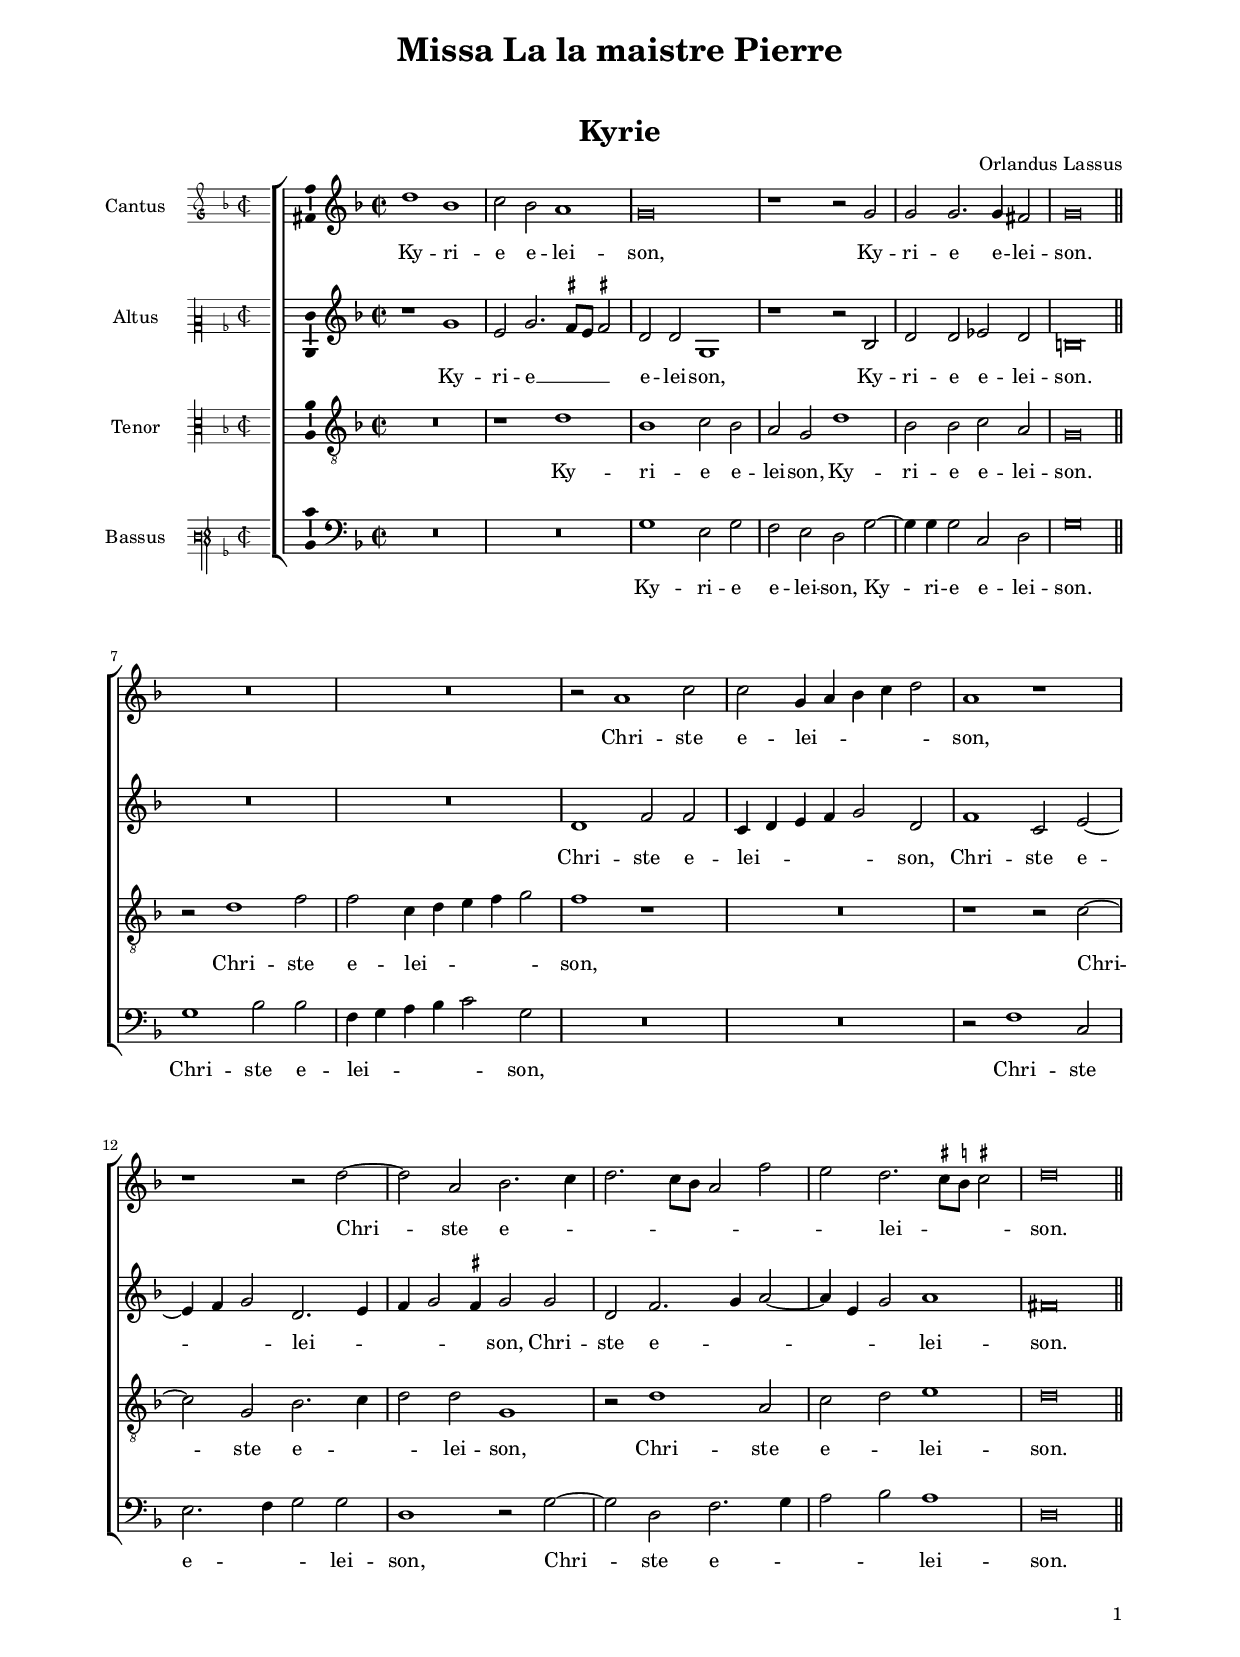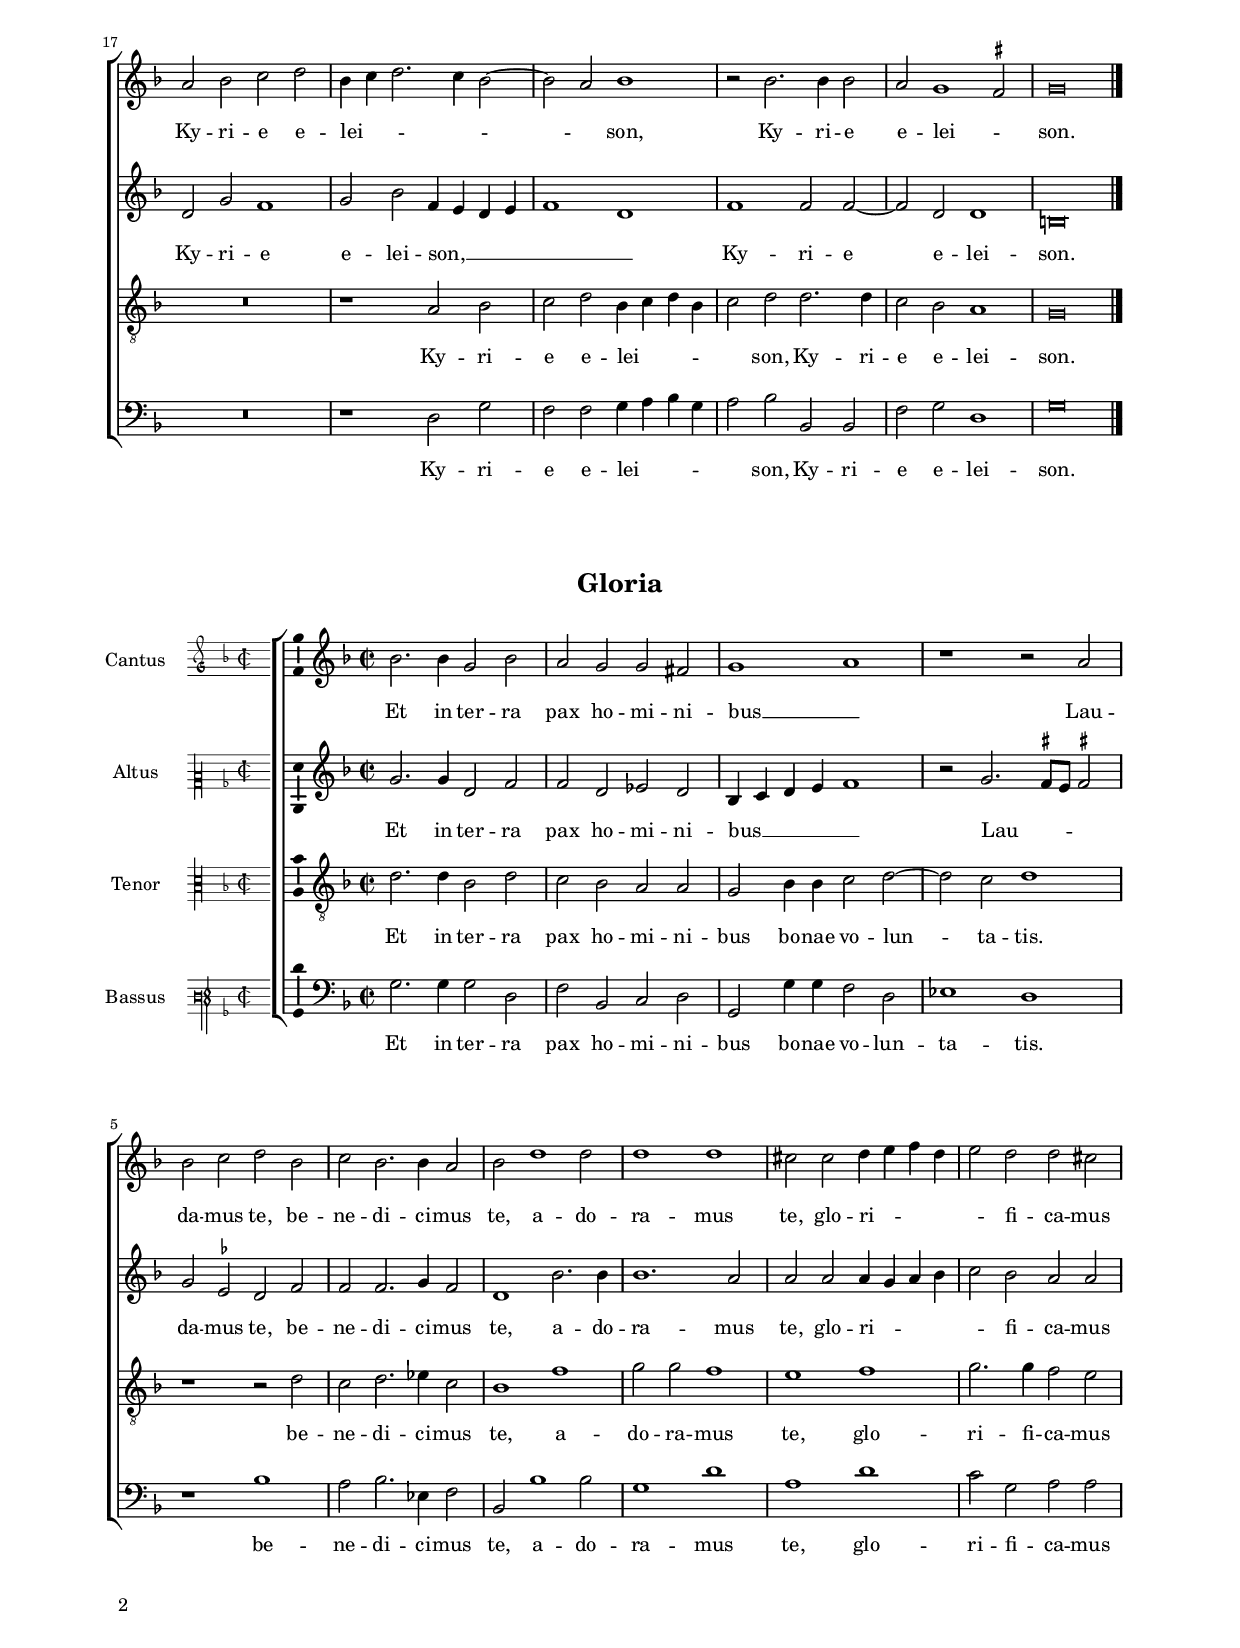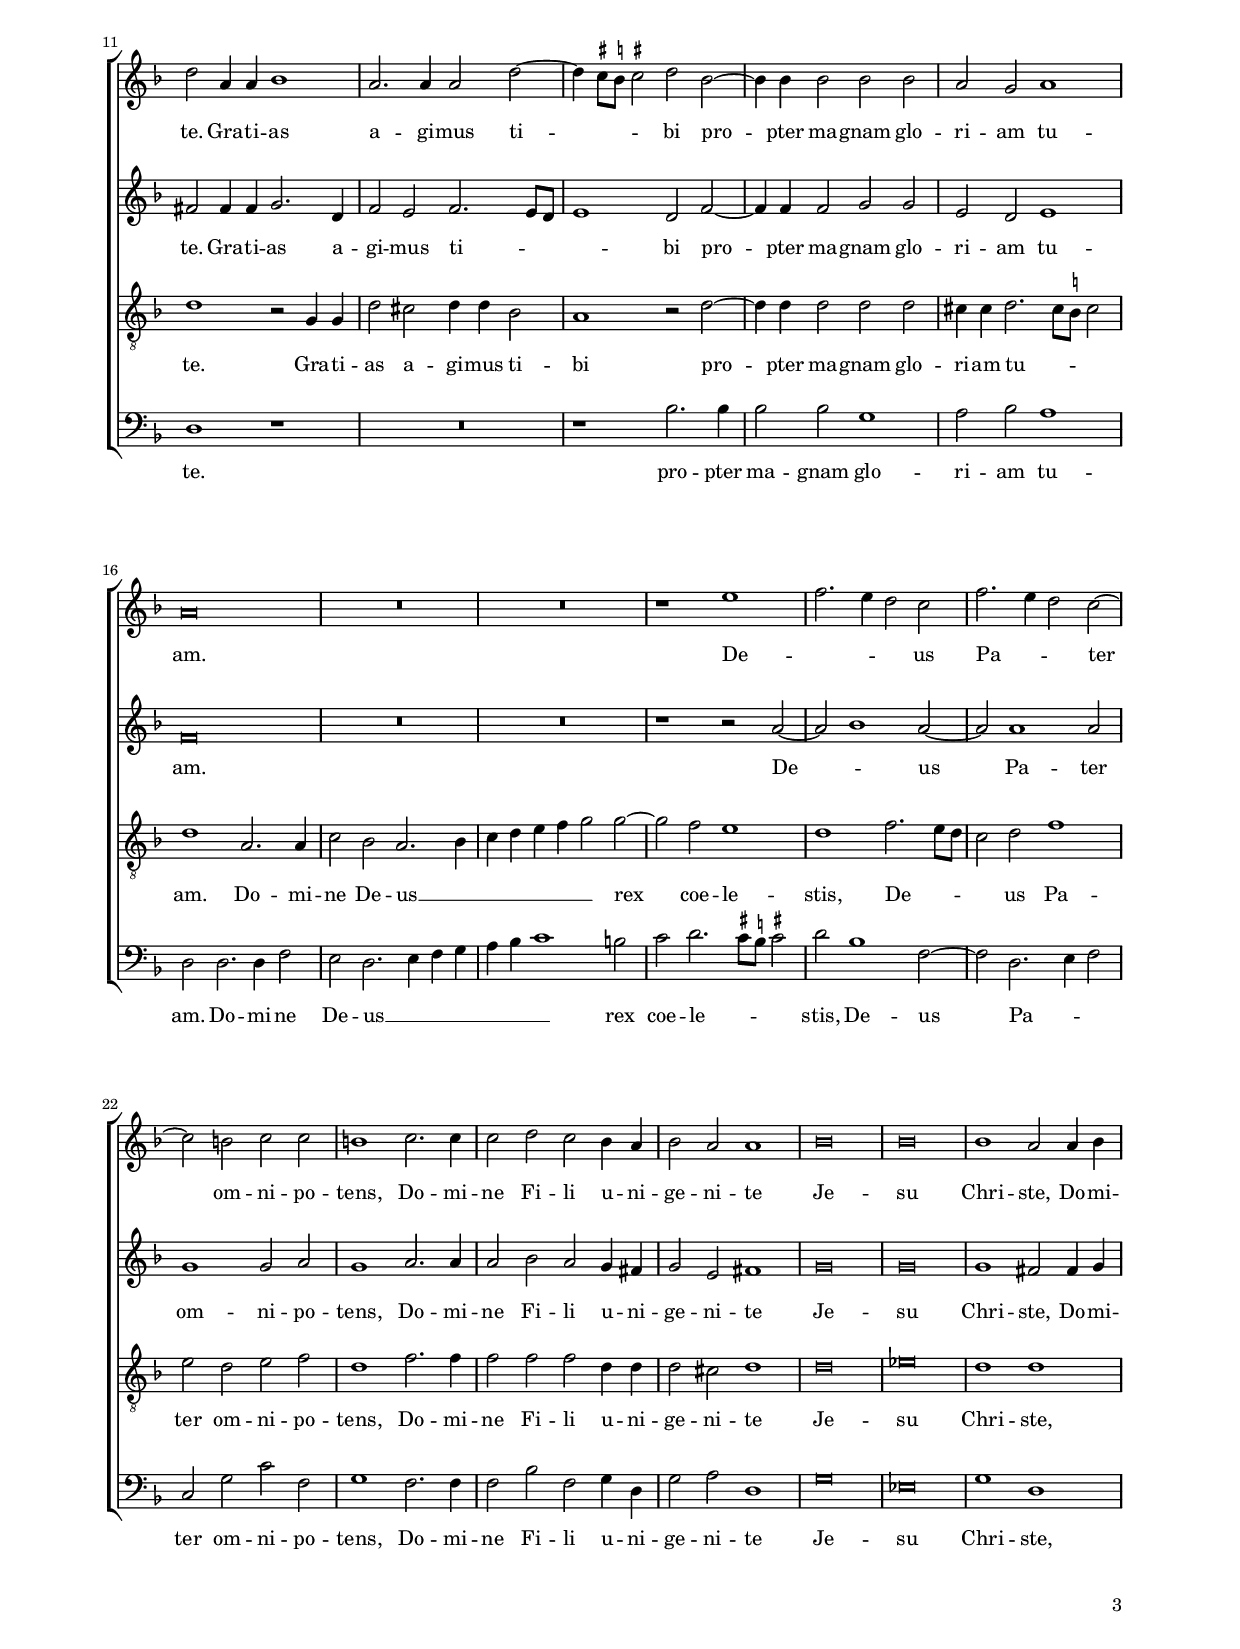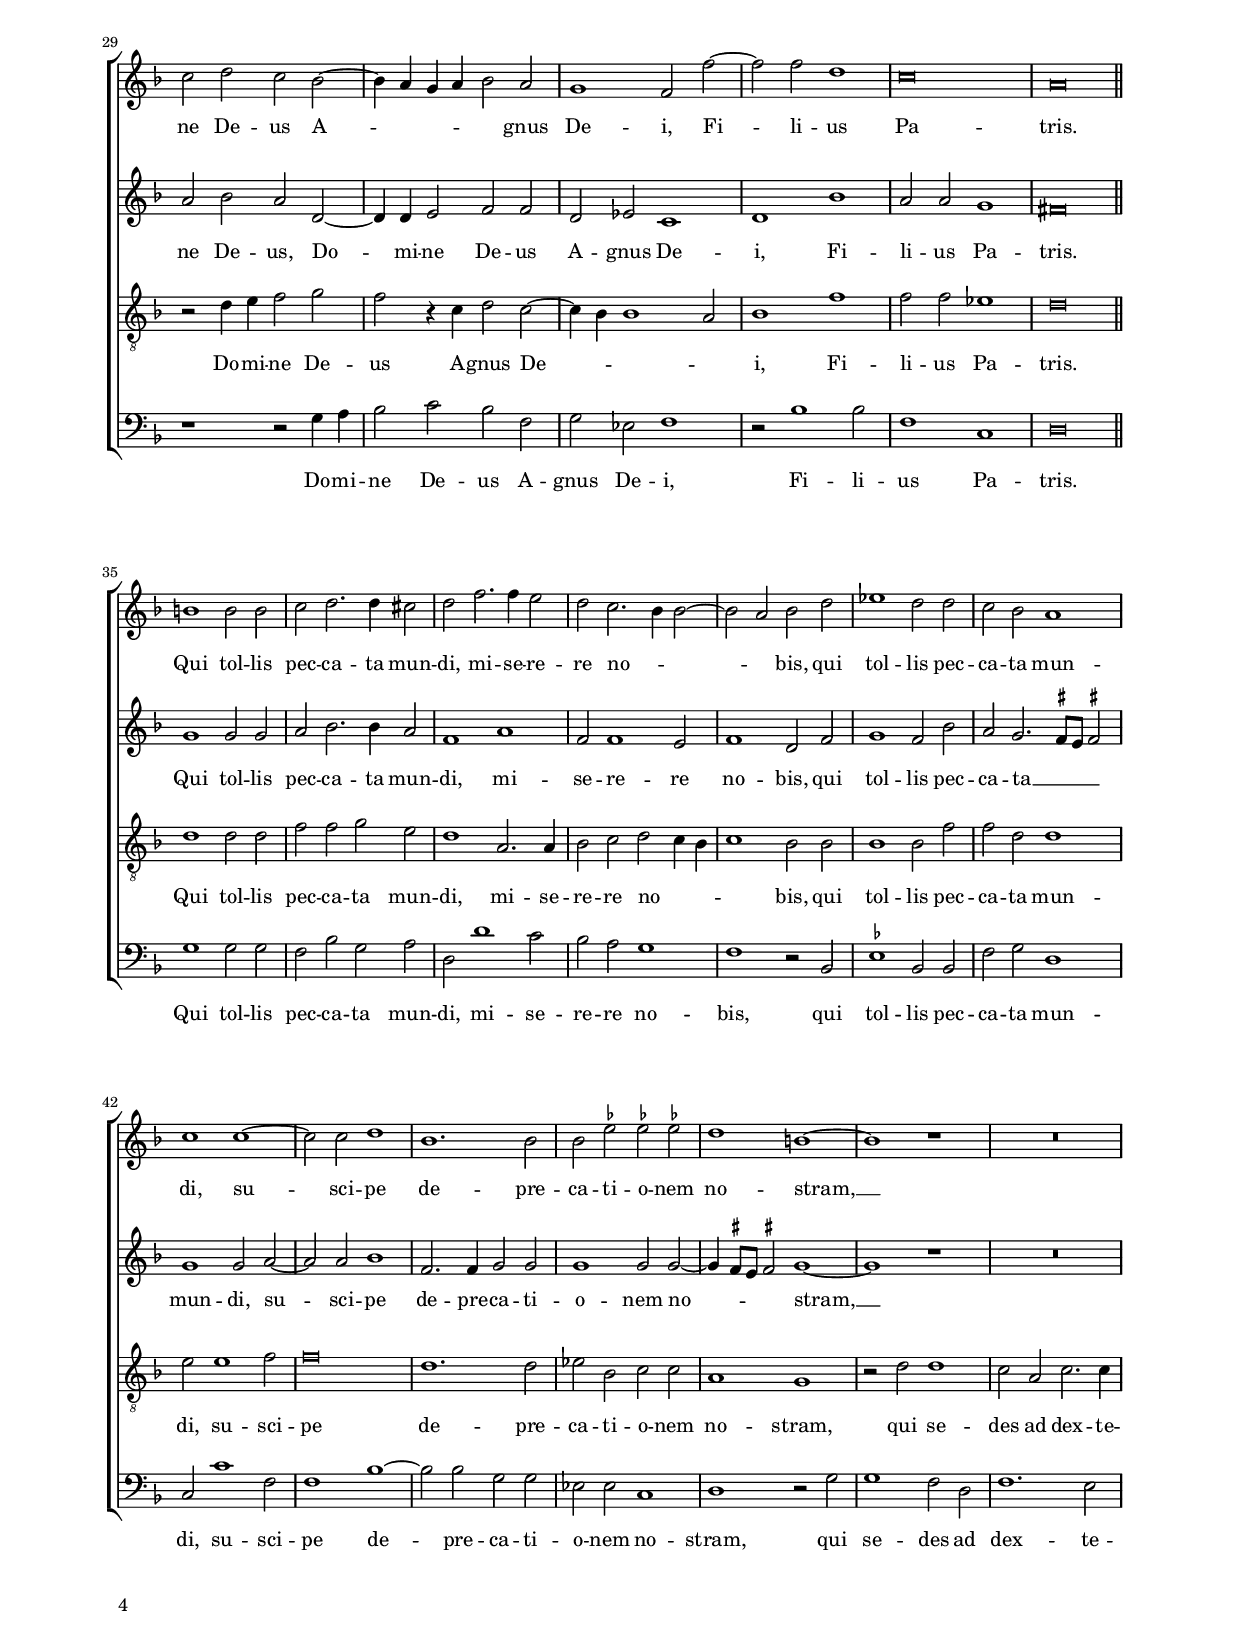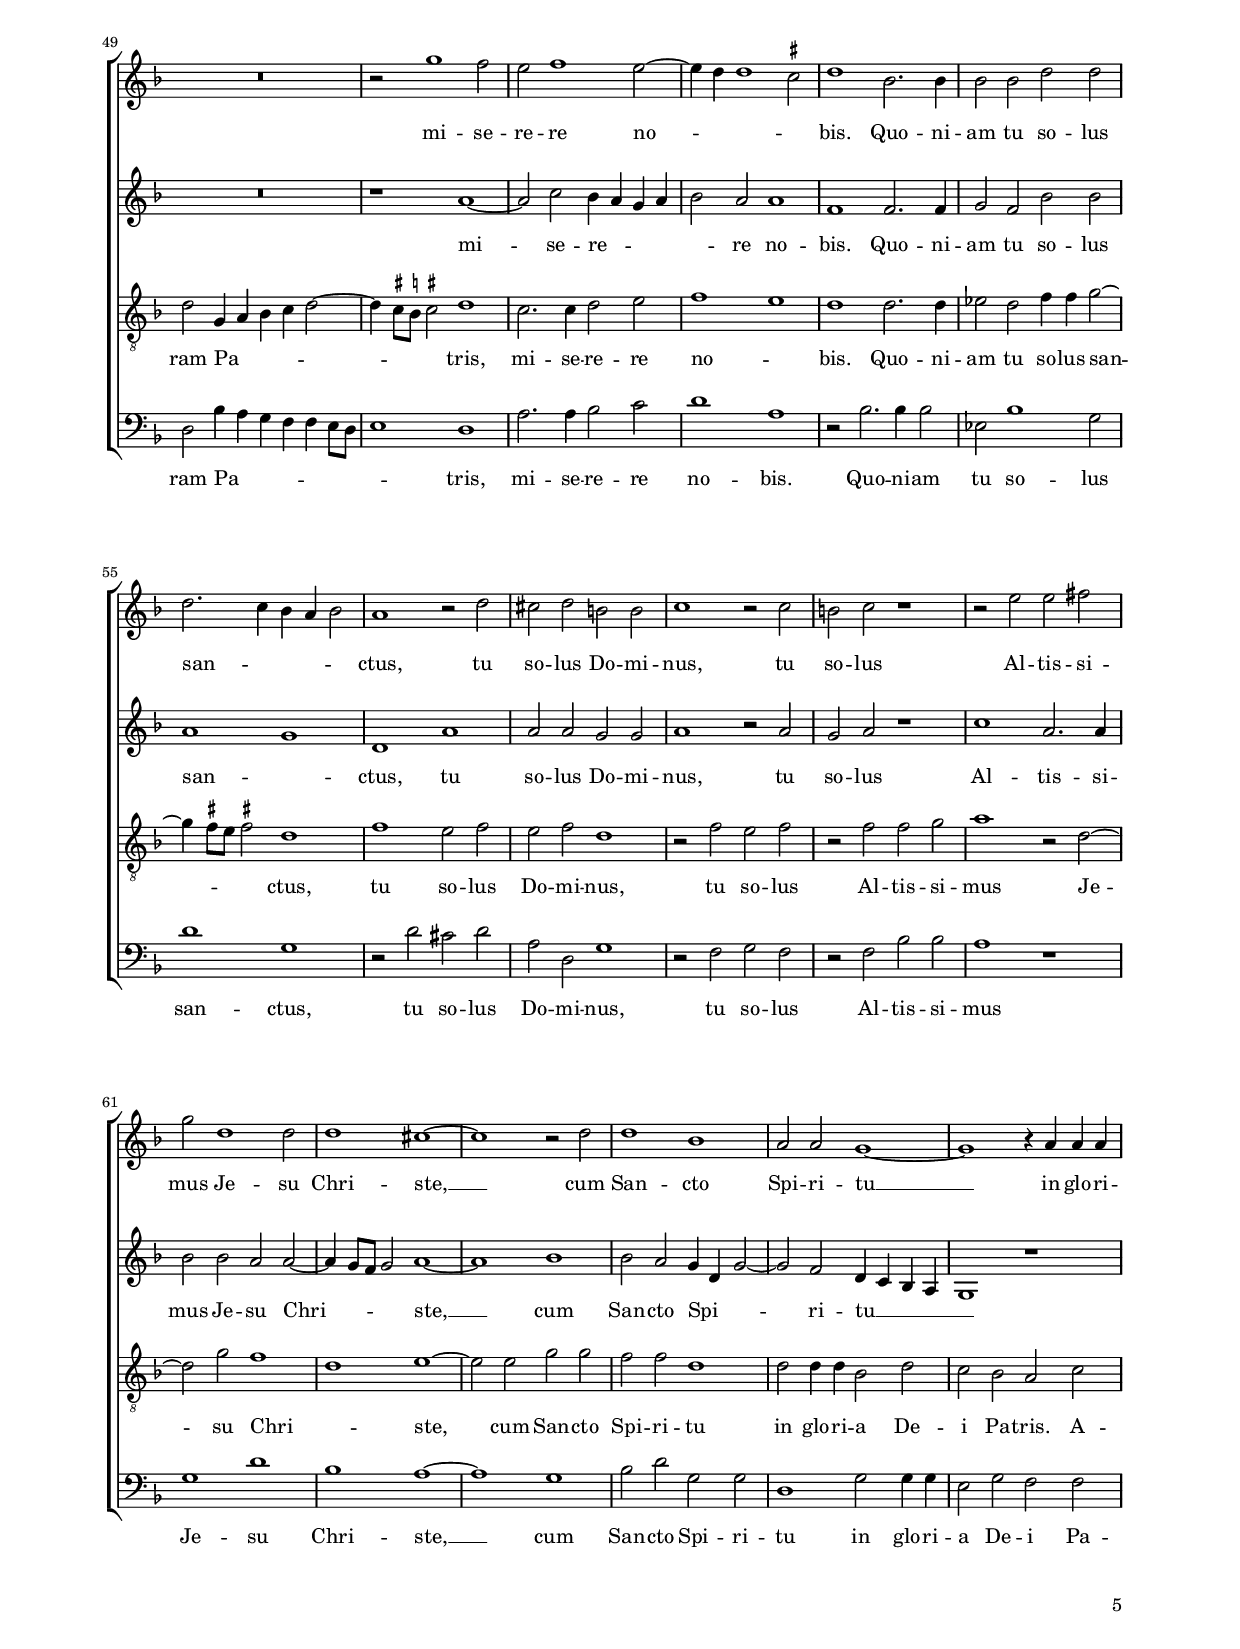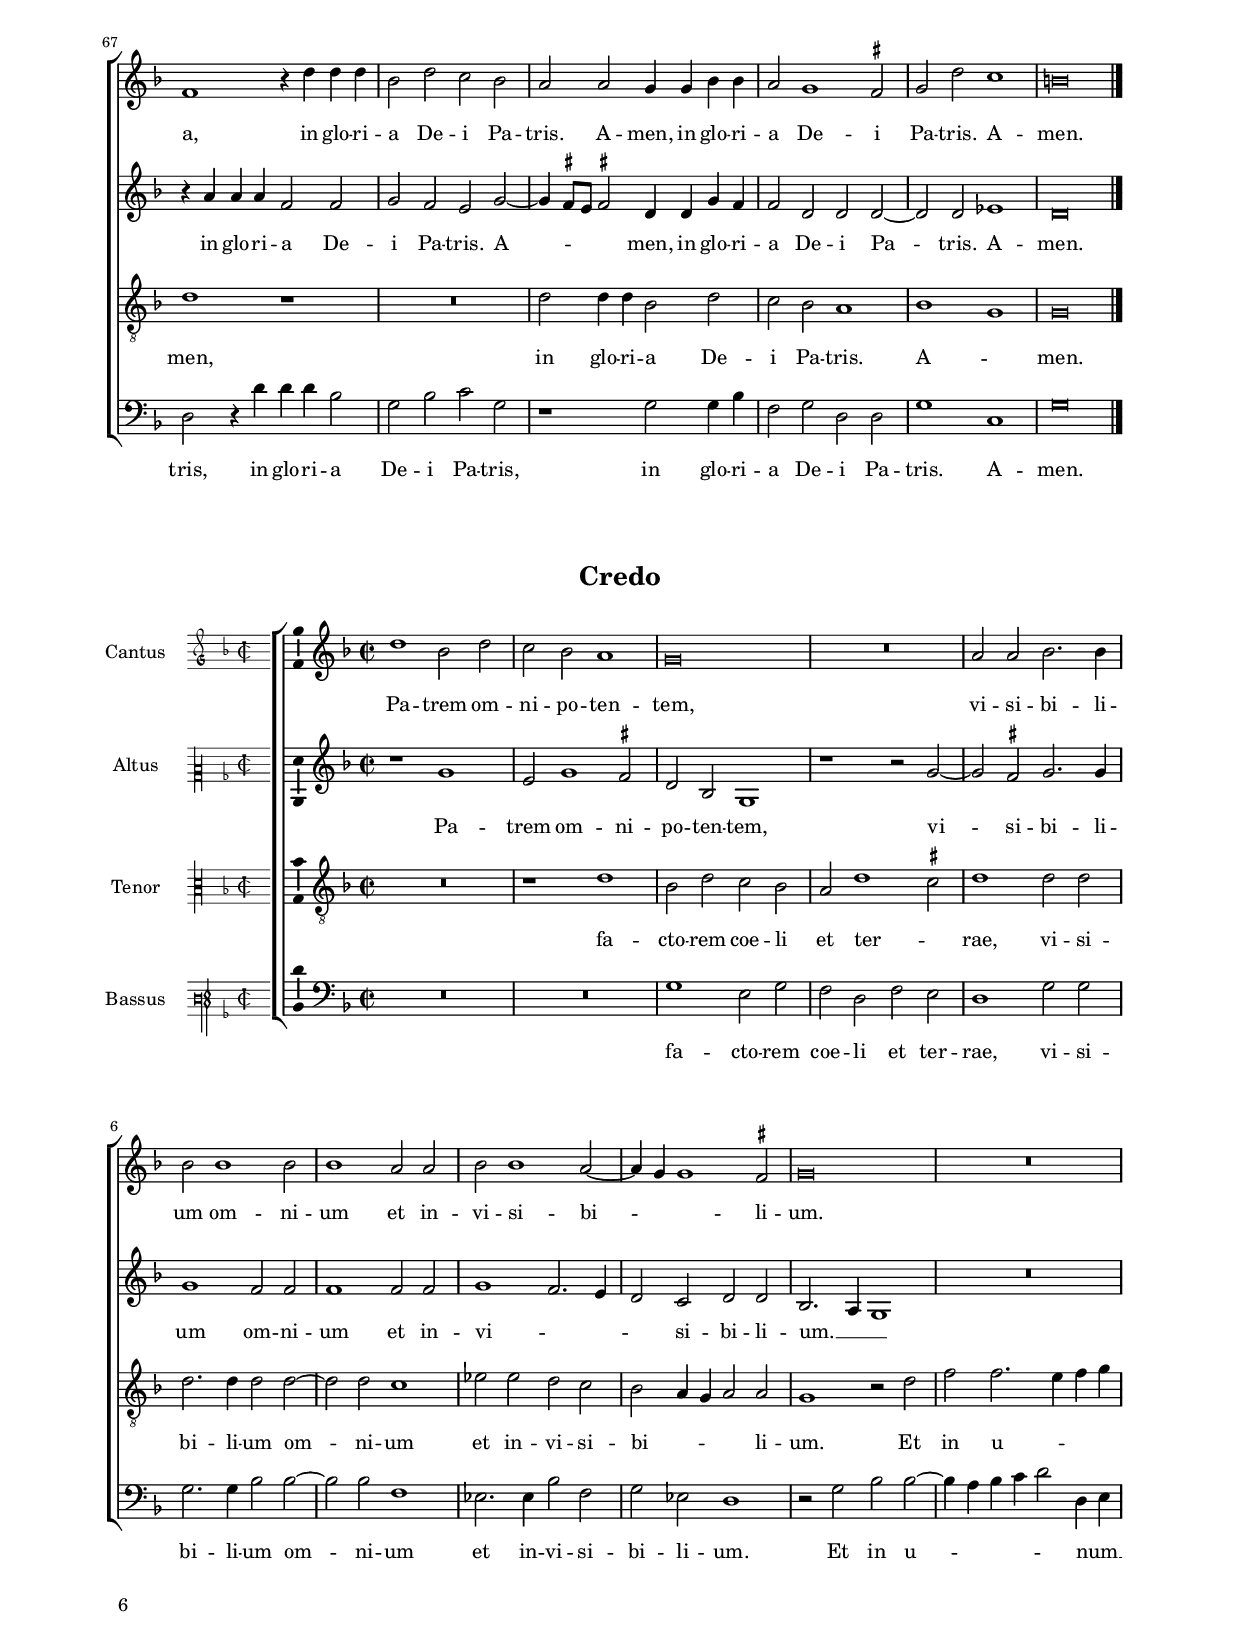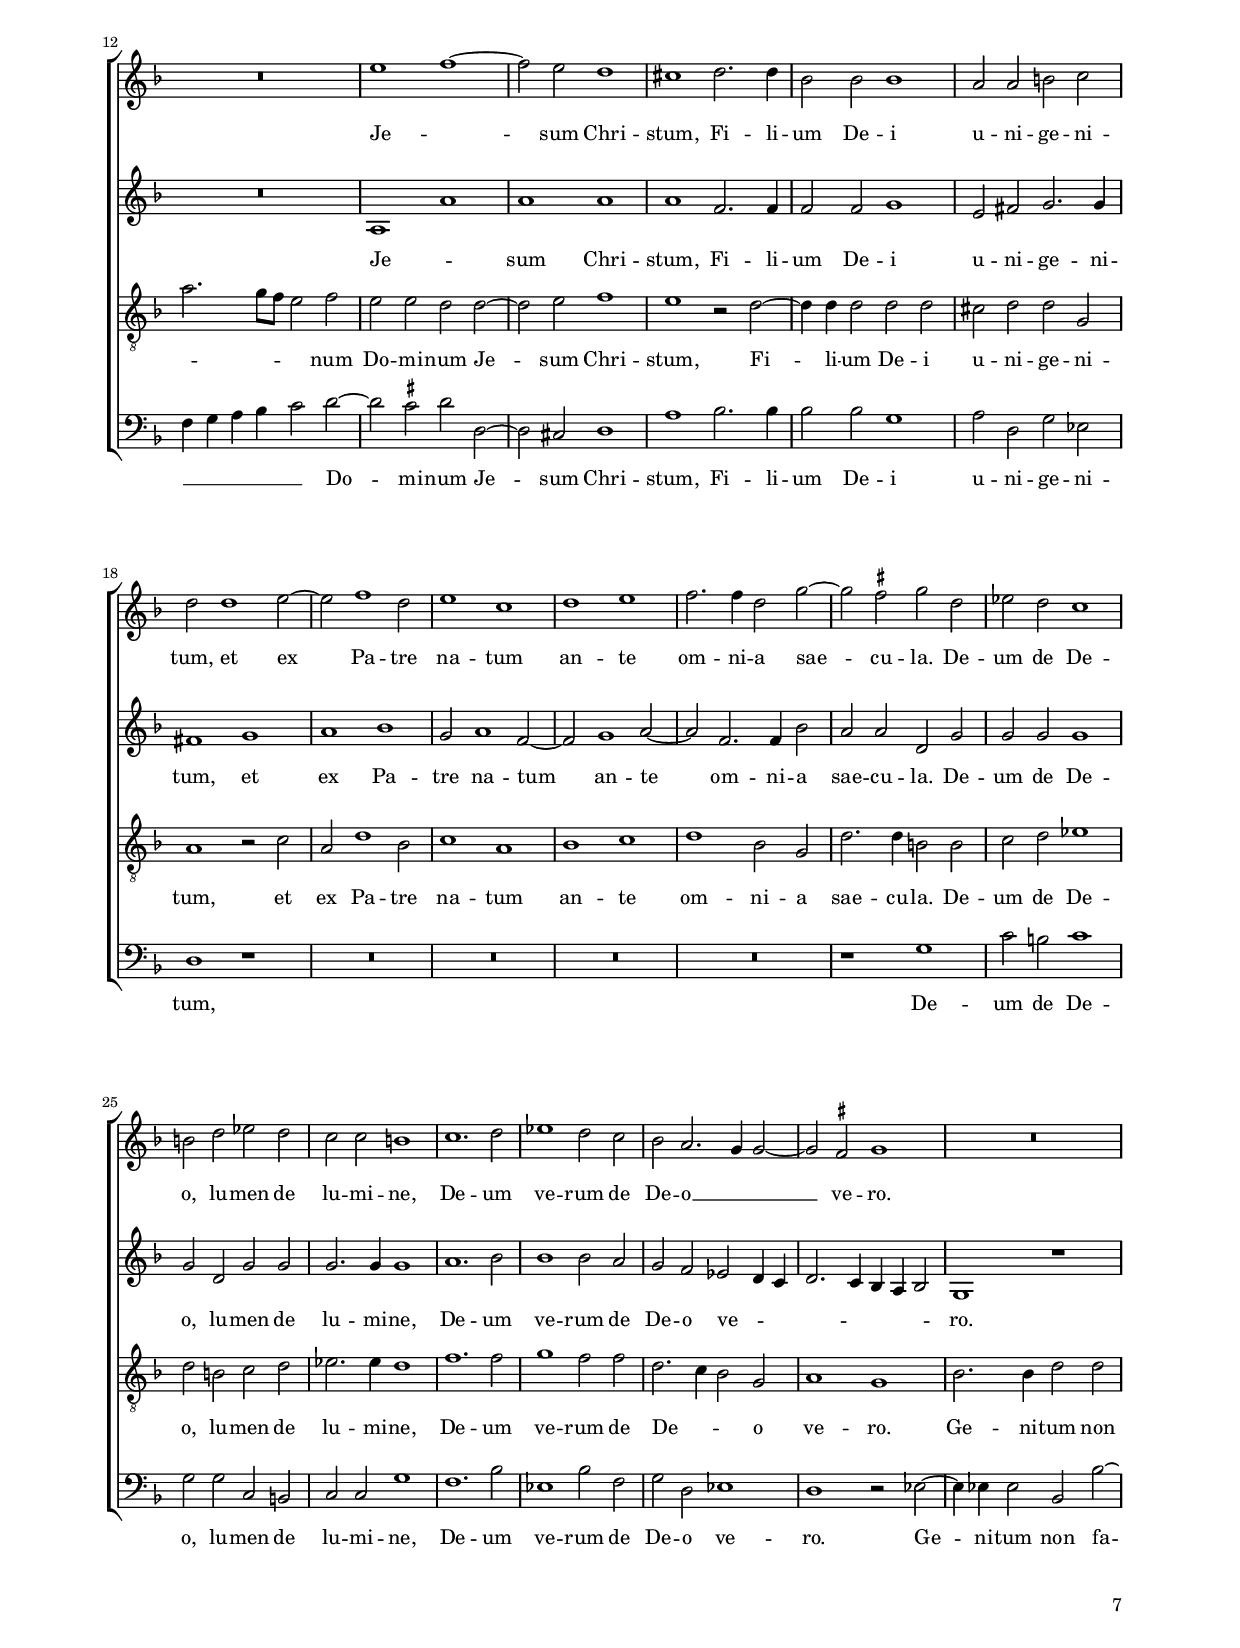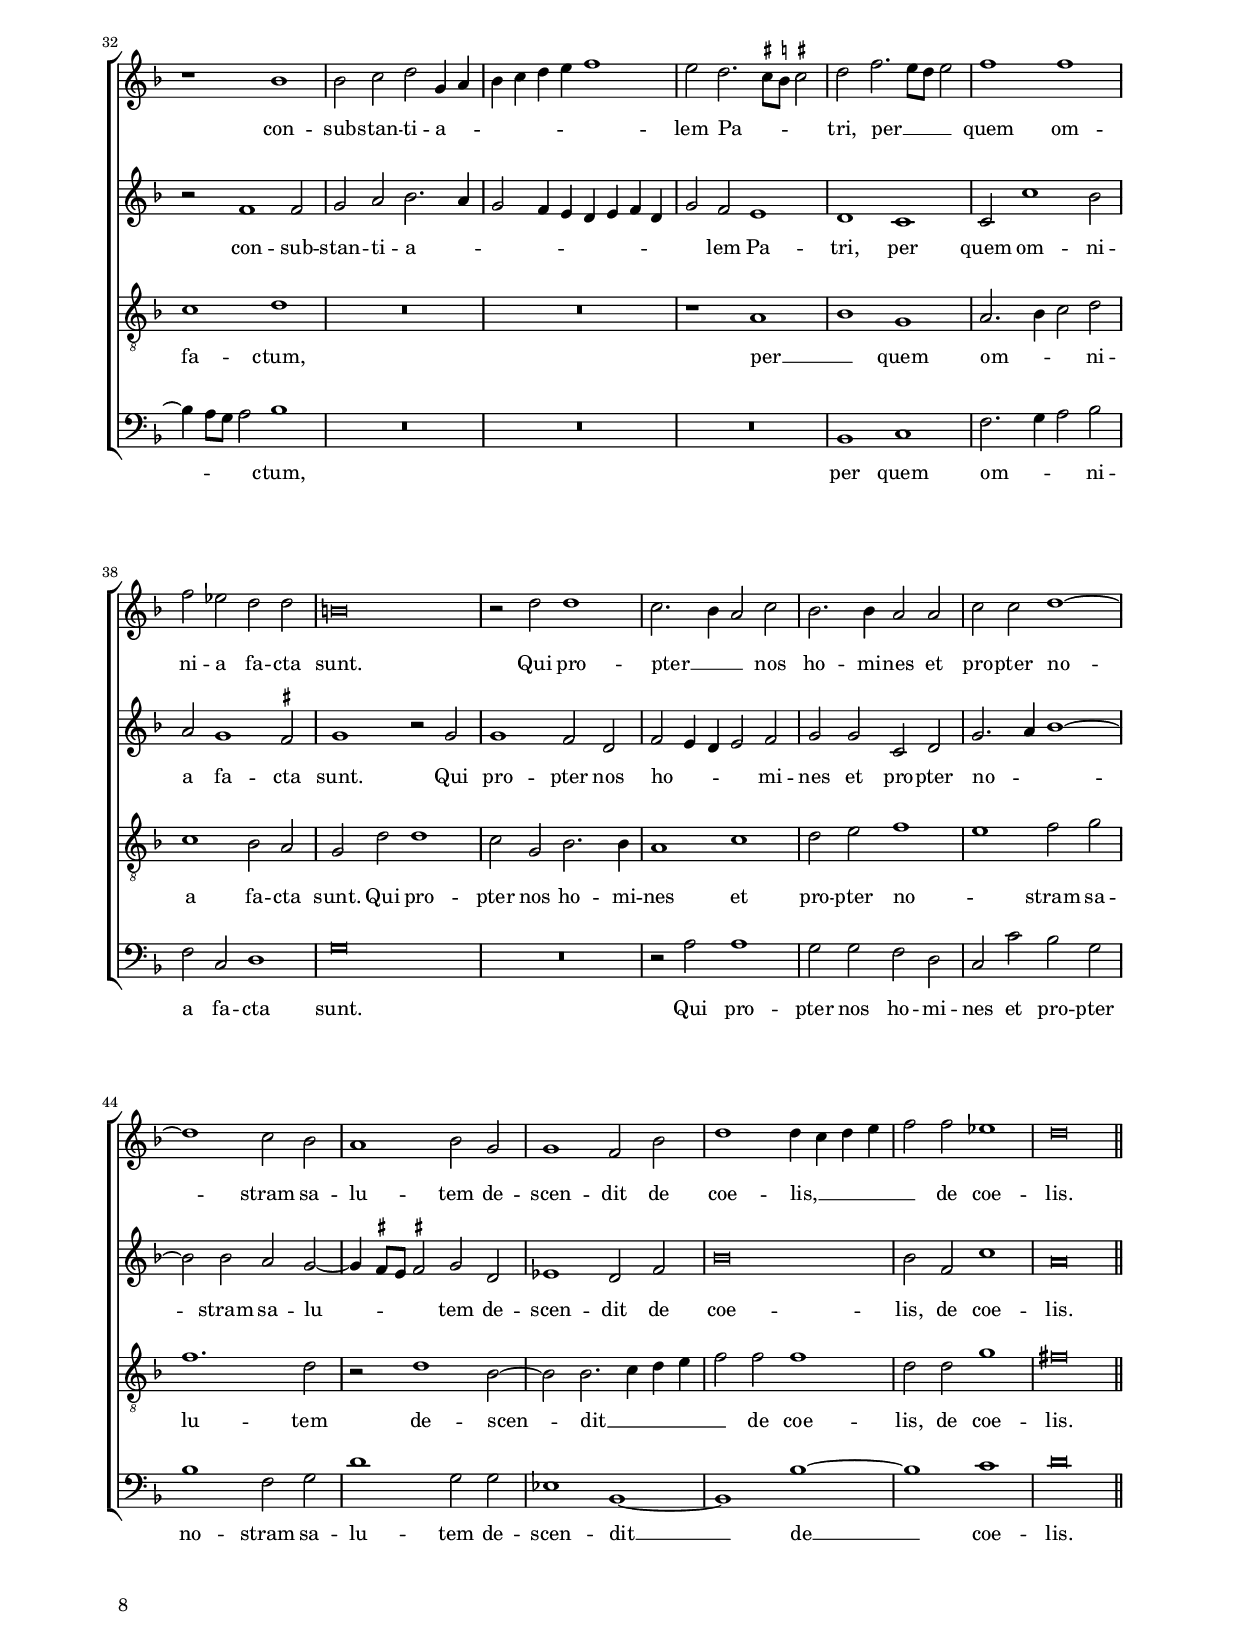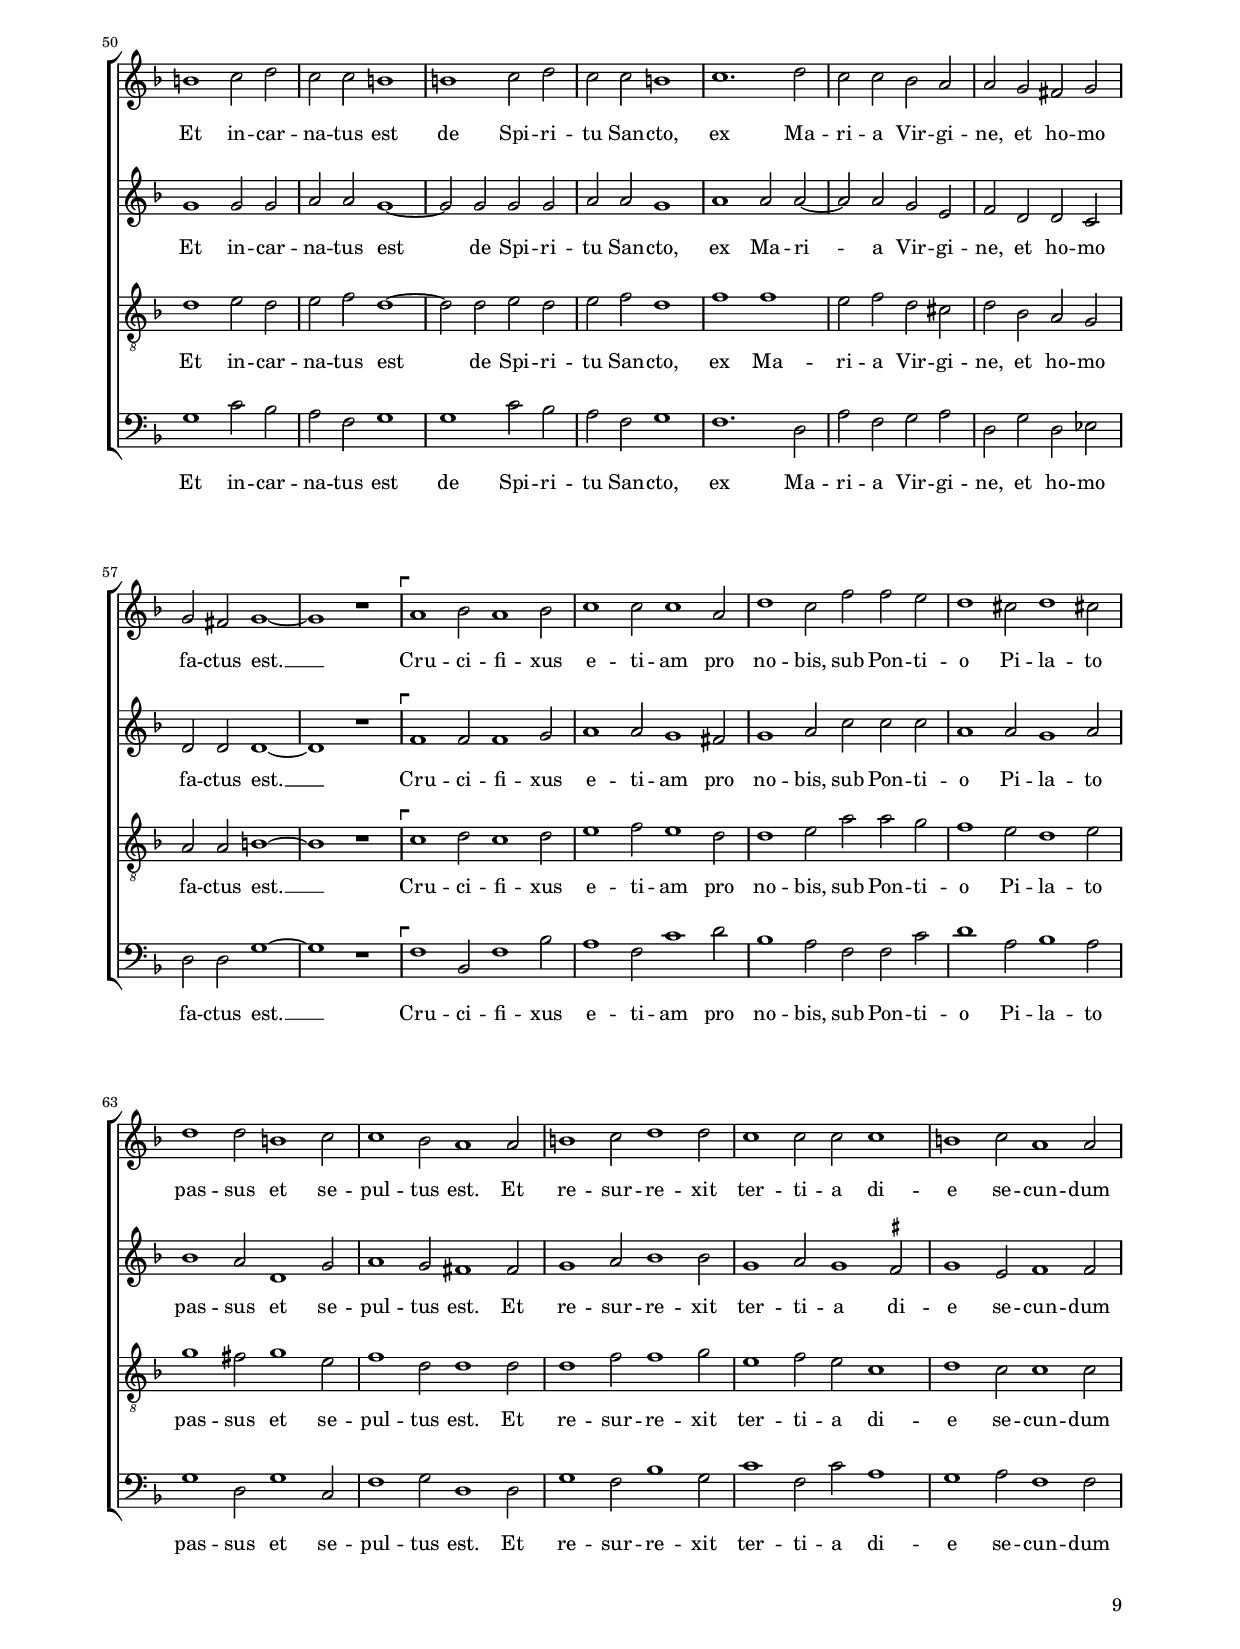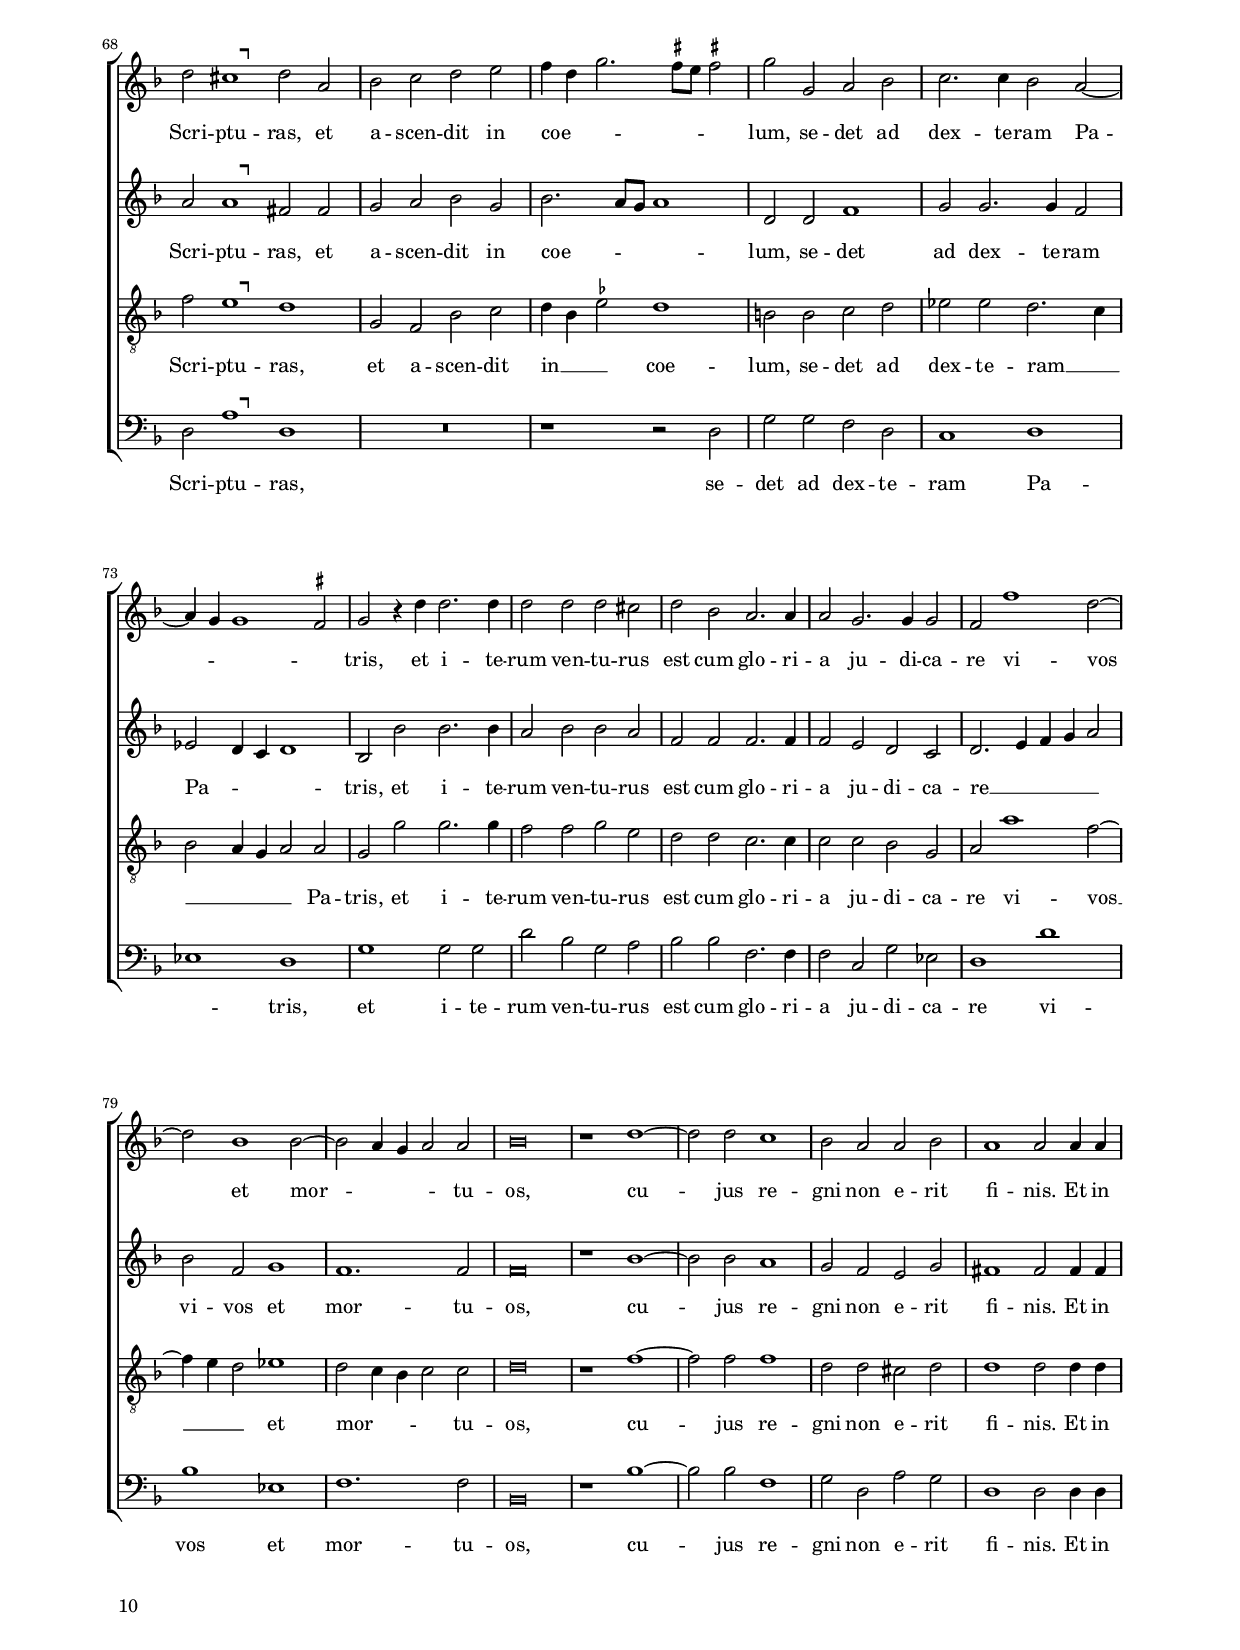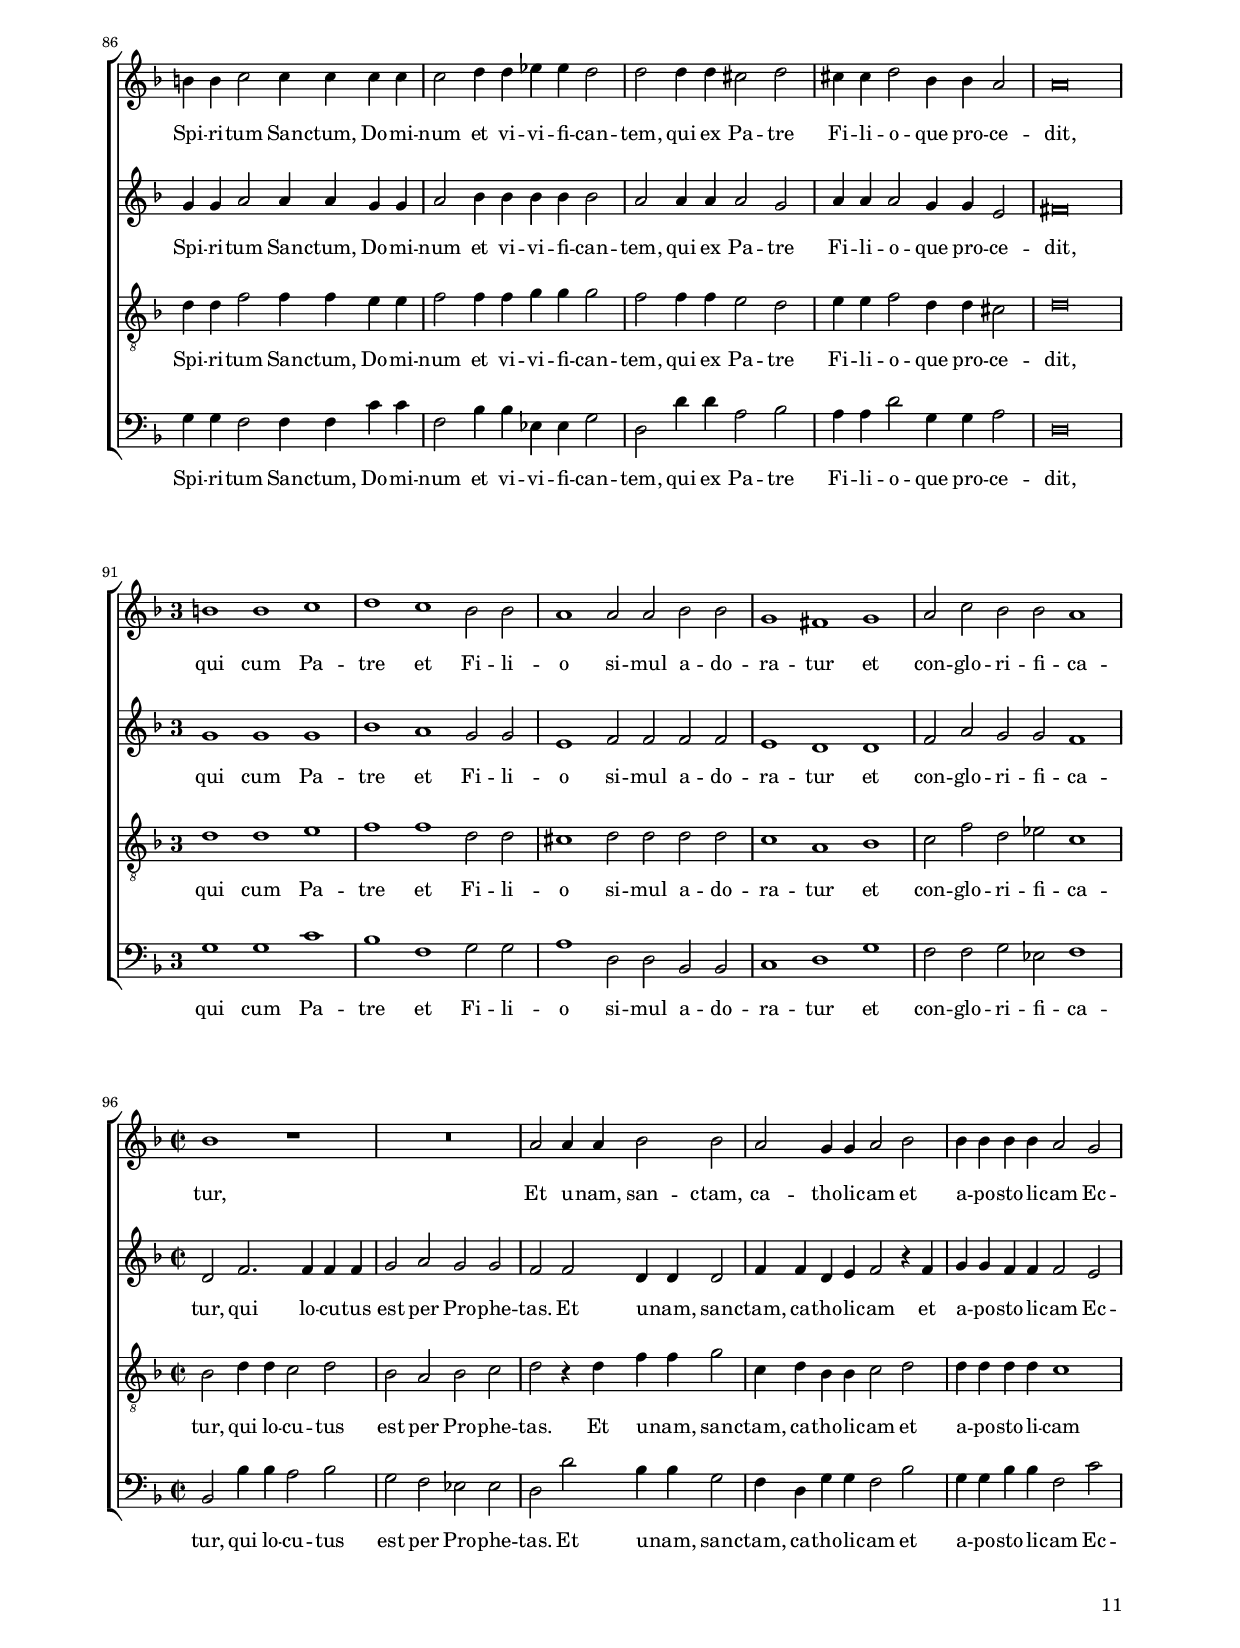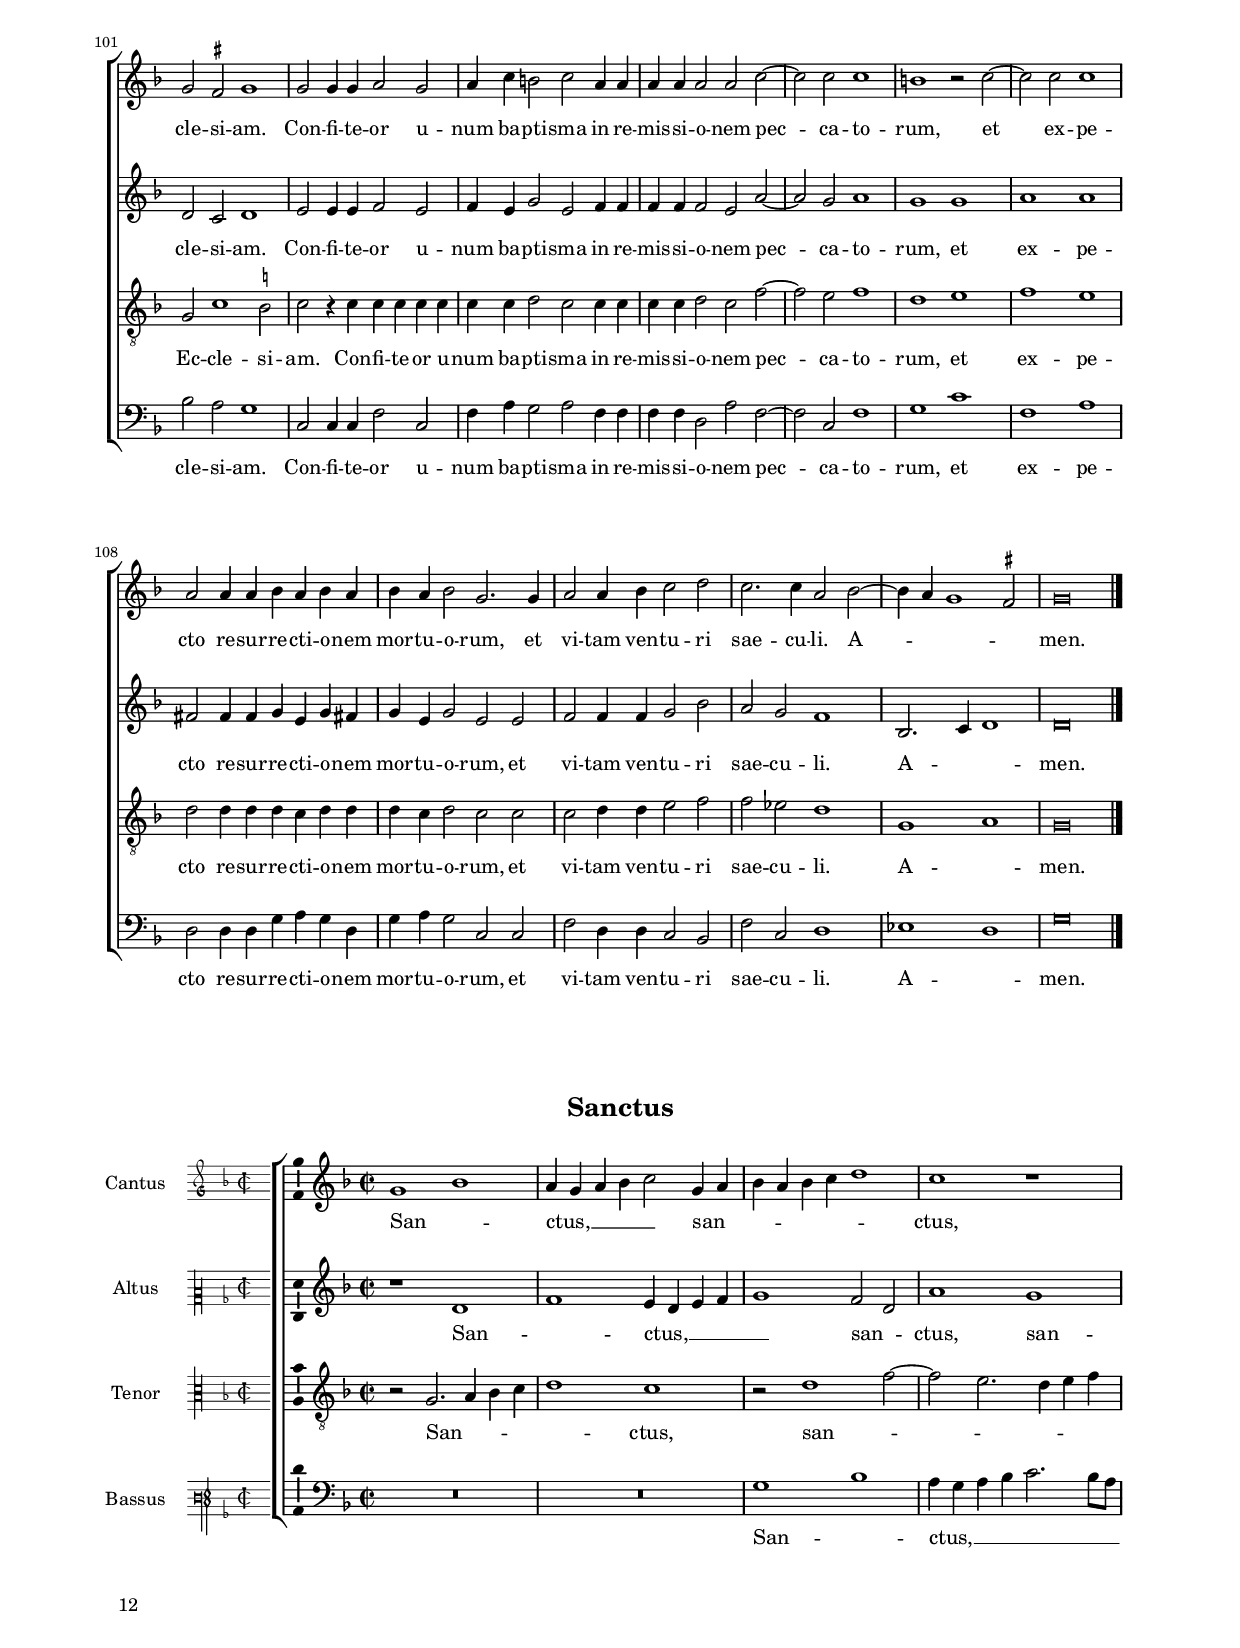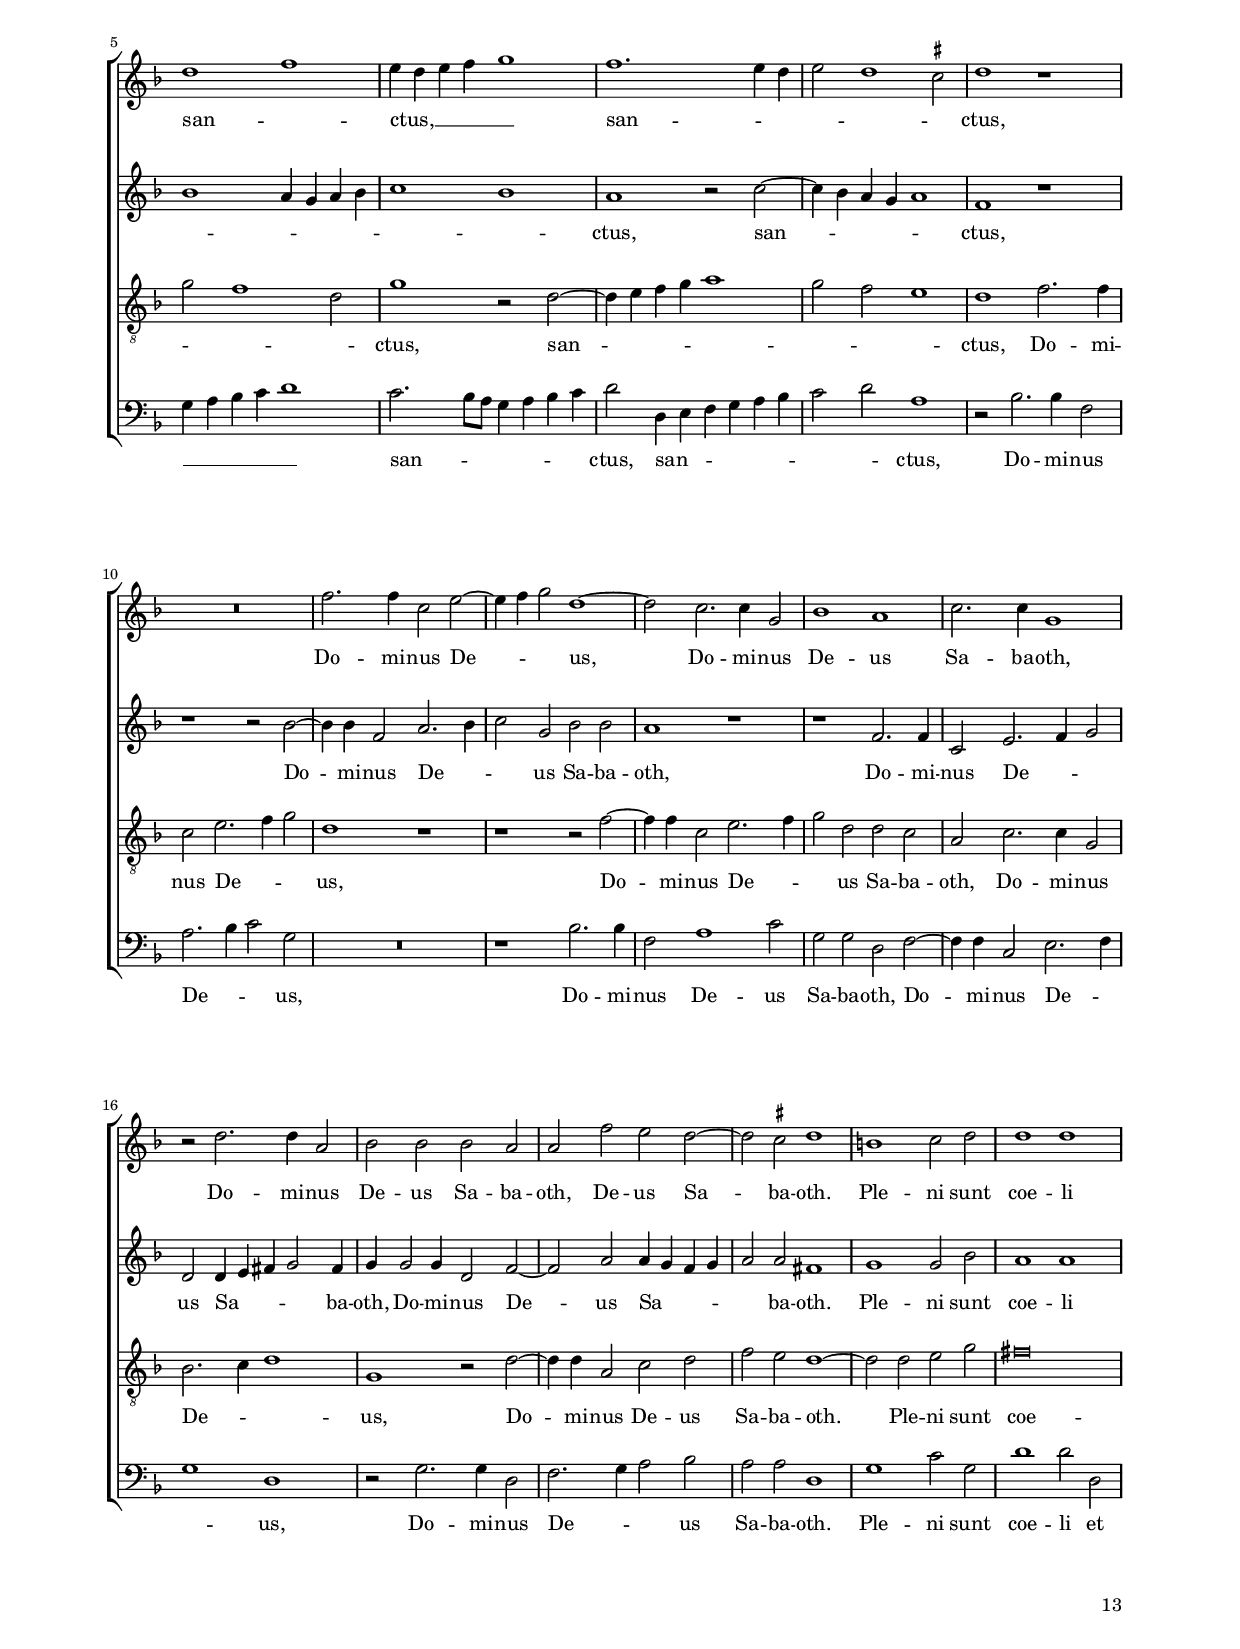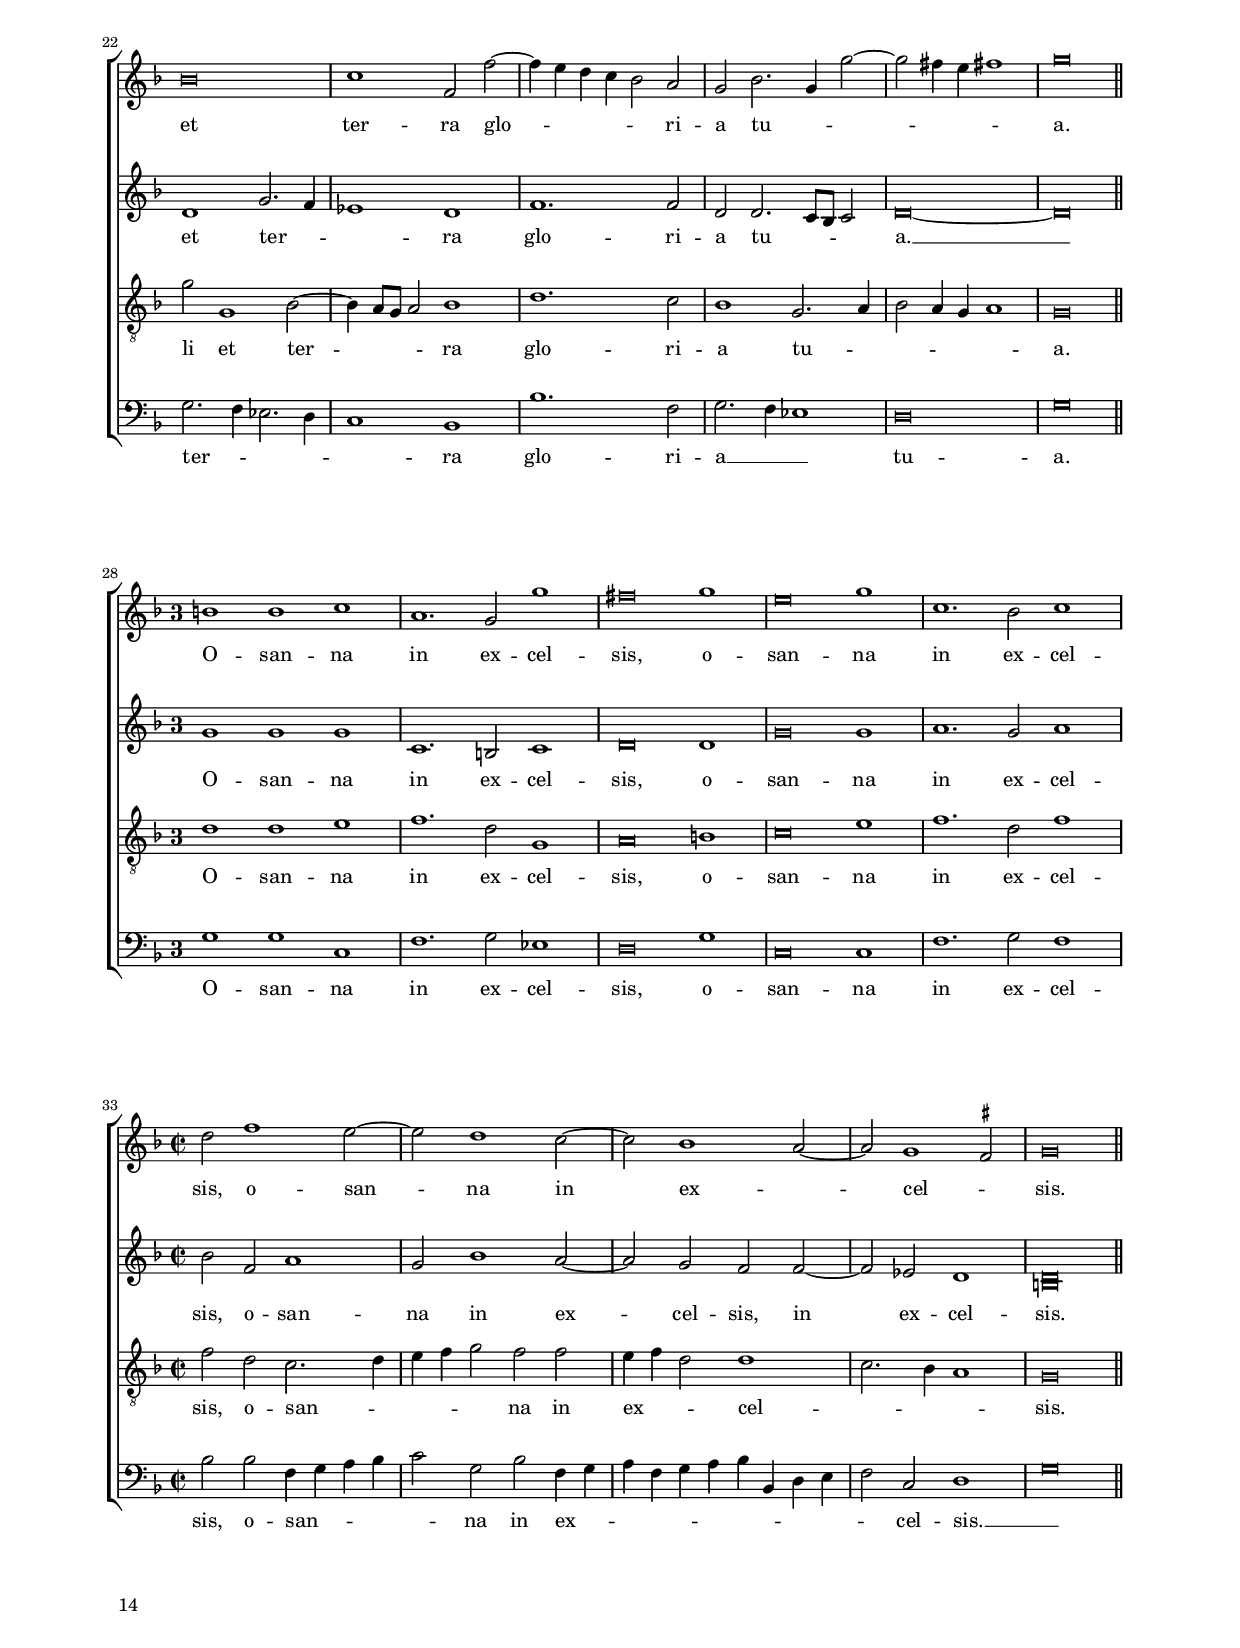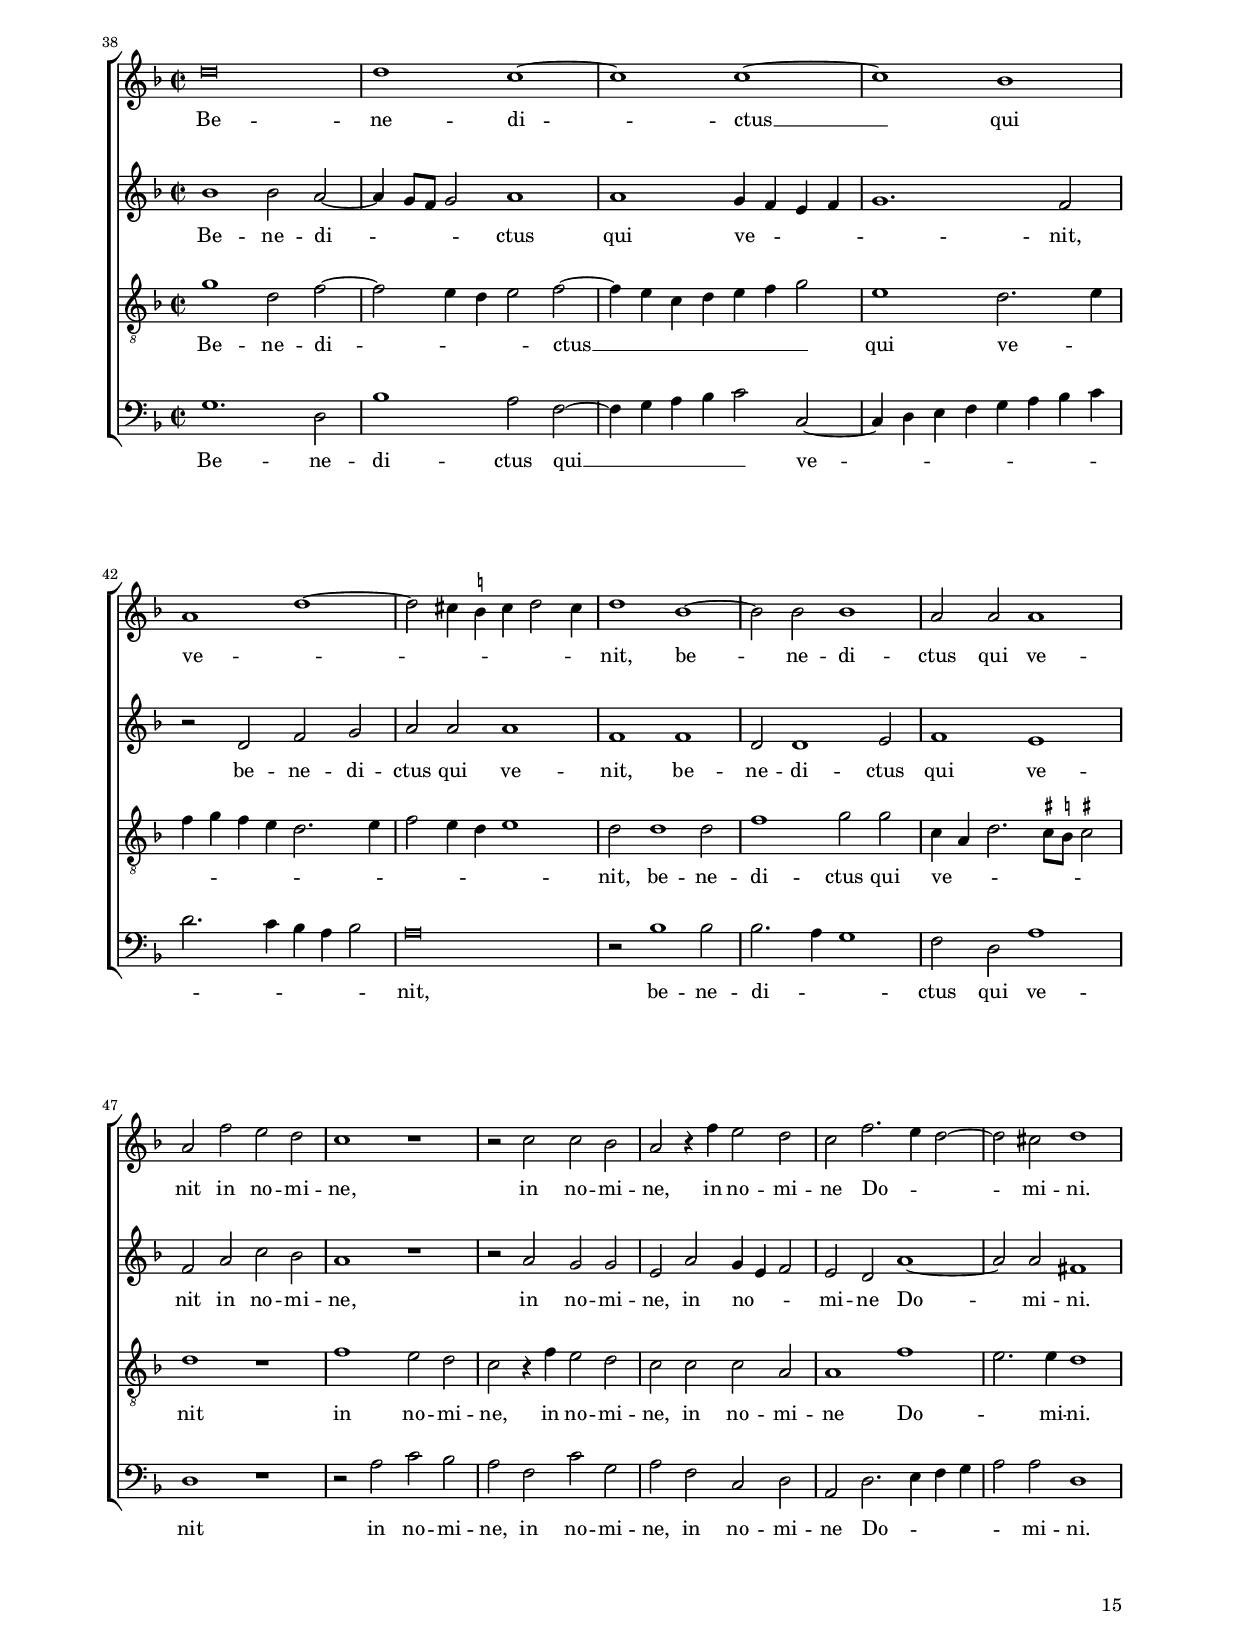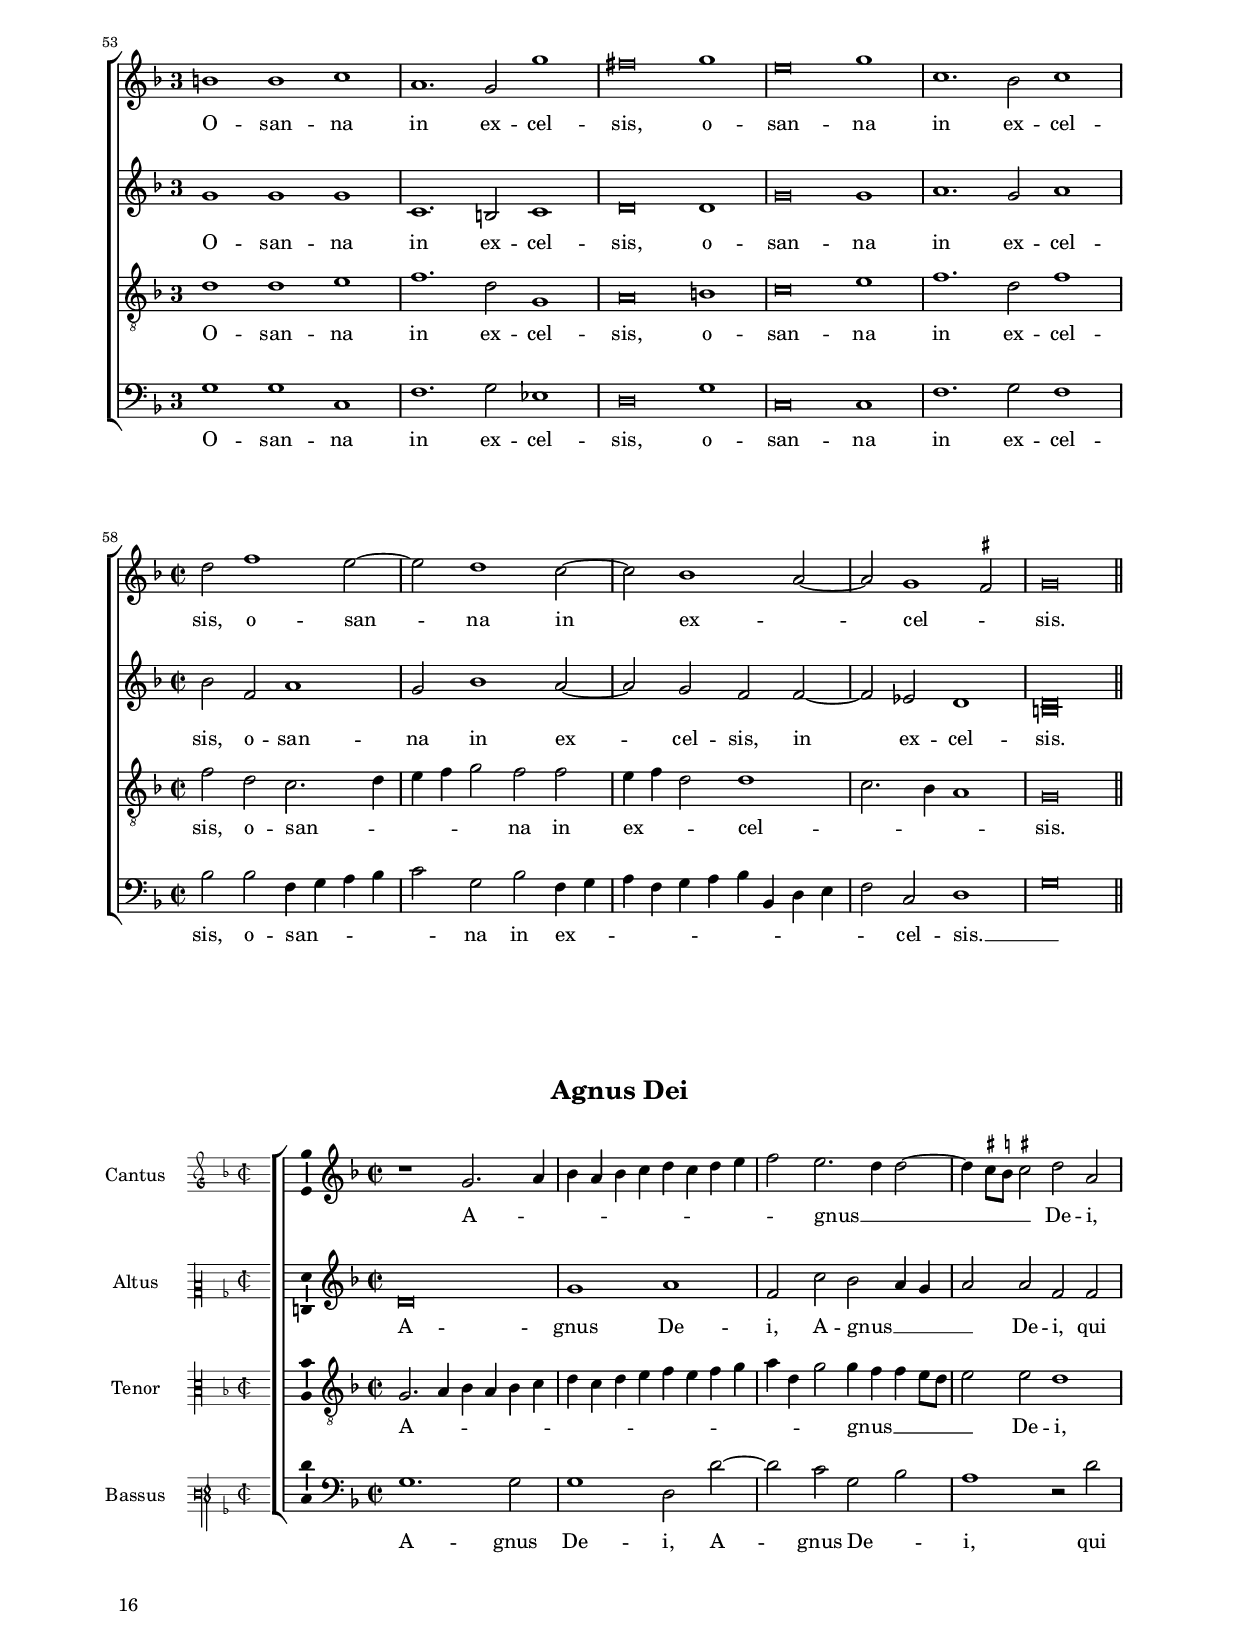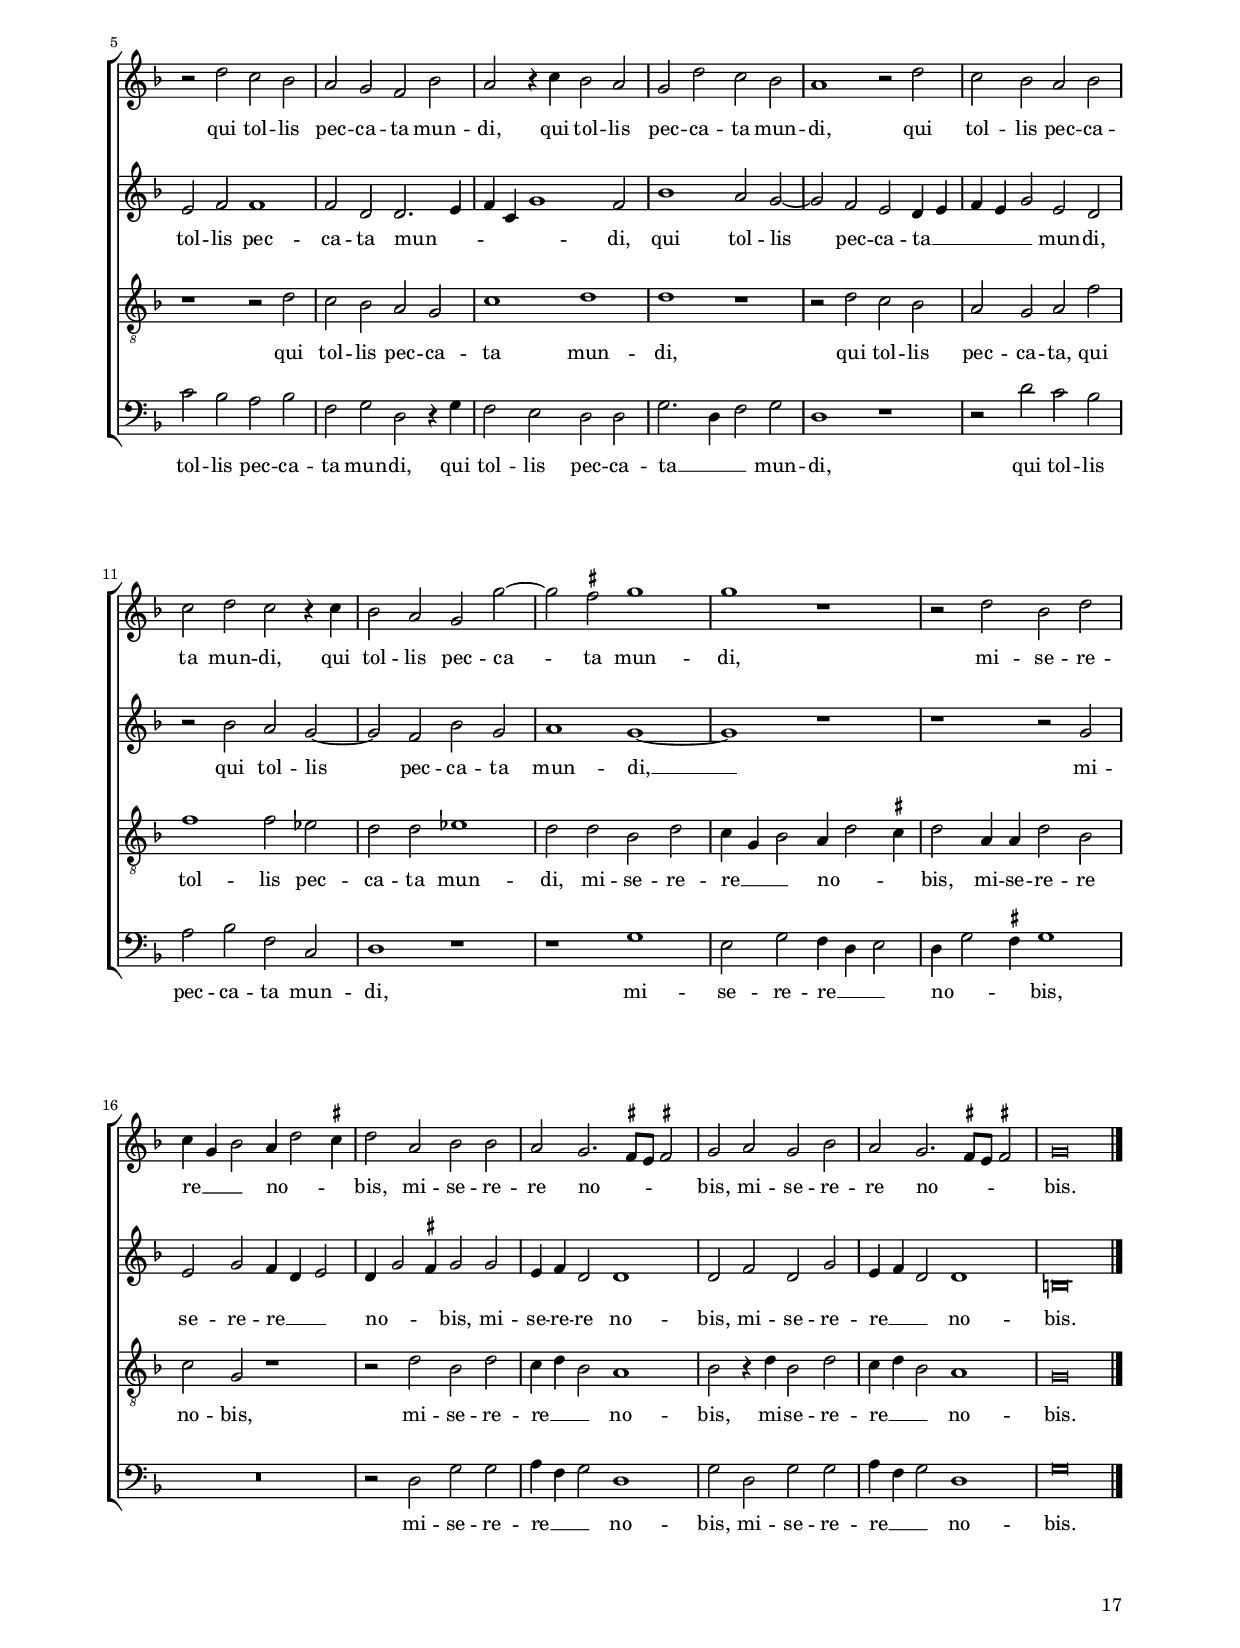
\version "2.24.4"
\language deutsch
#(set-global-staff-size 16)
% #(set-default-paper-size "letter")
#(ly:set-option 'point-and-click #f)

\header
{
  title="Kyrie"
  composer="Orlandus Lassus"
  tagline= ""
}


htitle =\markup { \column { \fontsize #5 \bold "Missa La la maistre Pierre" \transparent "xx" \transparent "xx" } }

	ficta = { \once \set suggestAccidentals = ##t }
	
	forget = #(define-music-function (music) (ly:music?) #{
		\accidentalStyle forget
		$music
		\accidentalStyle default
		#})
	
	color = 
	#(define-music-function (music)(ly:music?)
	#{
	\once\override TextSpanner.bound-details.left.text = \markup
	\scale #'(-1 . 2) { "¬" }
	\once\override TextSpanner.bound-details.right.text = \markup
	\scale #'(1 . 2) { "¬" }
	\once\override TextSpanner.bound-details.left-broken.text = ##f
	\once\override TextSpanner.bound-details.right-broken.text = ##f
	\once\override TextSpanner.bound-details.left.padding = #'0
	\once\override TextSpanner.bound-details.right.padding = #'-1
	\once\override TextSpanner.style = #'none
	$music
	#})

	colorBegin = \startTextSpan
	colorEnd = \stopTextSpan


\paper
	{
	top-margin = 1.8 \cm
	bottom-margin = 1.1 \cm
	left-margin = 2 \cm
	right-margin = 2 \cm
	ragged-bottom = ##f
	ragged-last-bottom = ##f
	print-page-number = ##f
	system-system-spacing = #'((basic-distance . 18) (minimum-distance . 14) (padding . 8) (strechability . 50))
	last-bottom-spacing = #'((basic-distance . 12) (minimum-distance . 7) (padding . 4))
% 	systems-per-page = 3
% 	page-count = 1
%	min-systems-per-page = 3
	markup-system-spacing = #'(basic-distance . 12)
%	print-all-headers = ##t
	print-first-page-number = ##f
%	first-page-number = 1
	oddHeaderMarkup=\markup  \fill-line { \if \on-first-page \htitle }
	scoreTitleMarkup = \markup { \fill-line  { \null \fontsize #3 \bold \fromproperty #'header:piece \fromproperty #'header:opus } }
	oddFooterMarkup=\markup   \fill-line { "" \fromproperty #'page:page-number-string }
	evenFooterMarkup=\markup  \fill-line { \fromproperty #'page:page-number-string "" }
	}

%%%%%%%%%%%%%%%%%%%%%%  INCIPIT  %%%%%%%%%%%%%%%%%%%%


incipitcantus = \relative c' {
	\time 2/2
	\clef "petrucci-g2"
	\key f \major
	}
	
incipitcantusVoice = <<
	\new MensuralVoice <<
		{ s1 \noBreak }
		\incipitcantus
	>>
	>>


incipitaltus = \relative c' {
	\time 2/2
	\clef "petrucci-c2"
	\key f \major
	s4 \bar ""
	}
	
incipitaltusVoice = <<
	\new MensuralVoice <<
		{ s1 \noBreak }
		\incipitaltus
	>>
	>>


incipittenor = \relative c' {
	\time 2/2
	\clef "petrucci-c3"
	\key f \major
	}
	
incipittenorVoice = <<
	\new MensuralVoice <<
		{ s1 \noBreak }
		\incipittenor
	>>
	>>


incipitbassus= \relative c {
	\time 2/2
	\clef "petrucci-f3"
	\key f \major
	}
	
incipitbassusVoice = <<
	\new MensuralVoice <<
		{ s1 \noBreak }
		\incipitbassus
	>>
	>>

%%%%%%%%%%%%%%%%%%%%%%%%%%%% KYRIE


global = {
	\key f \major
	\time 2/2 \set Score.measureLength = #(ly:make-moment 2/1)
	\set Score.tempoHideNote = ##t
	\tempo 2 = 90
	\skip 1*2*6 \bar "||" \break
	\skip 1*2*10 \bar "||"
	\skip 1*2*6 \bar "|."
	}


cantus =  \relative c''
	{
	d1 b
	c2 b a1
	g\breve
	r1 r2 g
%5
	g2 g2. g4 fis2 |
	g\breve |
% Christe
	R\breve
	R\breve
	r2 a1 c2
%10
	c2 g4 a b c d2 |
	a1 r
	r1 r2 d~
	d2 a b2. c4
	d2. c8 b a2 f'
%15
	e2 d2. \ficta cis8 \ficta h \ficta cis!2 |
	d\breve |
% Kyrie II
	a2 b c d
	b4 c d2. c4 b2~
	b2 a b1
%20
	r2 b2. b4 b2 |
	a2 g1 \ficta fis2
	g\breve |
	}

altus =  \relative c'
	{
	r1 g'
	e2 g2. \ficta fis8 e \ficta fis!2
	d2 d g,1
	r1 r2 b
%5
	d2 d es d |
	h\breve |
% Christe
	R\breve
	R\breve
	d1 f2 f
%10
	c4 d e f g2 d |
	f1 c2 e~
	e4 f g2 d2. e4
	f4 g2 \ficta fis4 g2 g
	d2 f2. g4 a2~
%15
	a4 e g2 a1 |
	fis\breve |
% Kyrie II
	d2 g f1
	g2 b f4 e d e
	f1 d
%20
	f1 f2 f~ |
	f2 d d1
	h\breve |
	}


tenor =  \relative c'
	{
	R\breve
	r1 d
	b1 c2 b
	a2 g d'1
%5
	b2 b c a |
	g\breve |
% Christe
	r2 d'1 f2
	f2 c4 d e f g2
	f1 r
%10
	R\breve |
	r1 r2 c~
	c2 g b2. c4
	d2 d g,1
	r2 d'1 a2
%15
	c2 d e1 |
	d\breve |
% Kyrie II
	R\breve
	r1 a2 b
	c2 d b4 c d b
%20
	c2 d d2. d4 |
	c2 b a1
	g\breve |
	}

	
bassus  =  \relative c
	{
	R\breve
	R\breve
	g'1 e2 g
	f2 e d g~
%5
	g4 g g2 c, d |
	g\breve |
% Christe
	g1 b2 b
	f4 g a b c2 g
	R\breve
%10
	R\breve |
	r2 f1 c2
	e2. f4 g2 g
	d1 r2 g~
	g2 d f2. g4
%15
	a2 b a1 |
	d,\breve |
% Kyrie II
	R\breve
	r1 d2 g
	f2 f g4 a b g
%20
	a2 b b, b |
	f'2 g d1
	g\breve |
	}


lyricscantus = \lyricmode {
	Ky -- ri -- e e -- lei -- son,
	Ky -- ri -- e e -- lei -- son.
	Chri -- ste e -- lei -- _ _ _ _ son,
	Chri -- ste e -- _ _ _ _ _ _ _ lei -- _ _ _ son.
	Ky -- ri -- e e -- lei -- _ _ _ _ _ son,
	Ky -- ri -- e e -- lei -- _ son.
	}


lyricsaltus = \lyricmode {
	Ky -- ri -- e __ _ _ _ e -- lei -- son,
	Ky -- ri -- e e -- lei -- son.
	Chri -- ste e -- lei -- _ _ _ _ son,
	Chri -- ste e -- _ _ lei -- _ _ _ _ son,
	Chri -- ste e -- _ _ _ _ lei -- son.
	Ky -- ri -- e e -- lei -- son, __ _ _ _ _ _
	Ky -- ri -- e e -- lei -- son.
	}


lyricstenor = \lyricmode {
	Ky -- ri -- e e -- lei -- son,
	Ky -- ri -- e e -- lei -- son.
	Chri -- ste e -- lei -- _ _ _ _ son,
	Chri -- ste e -- _ _ lei -- son,
	Chri -- ste e -- _ lei -- son.
	Ky -- ri -- e e -- lei -- _ _ _ _ son,
	Ky -- ri -- e e -- lei -- son.
	}


lyricsbassus = \lyricmode {
	Ky -- ri -- e e -- lei -- son,
	Ky -- ri -- e e -- lei -- son.
	Chri -- ste e -- lei -- _ _ _ _ son,
	Chri -- ste e -- _ _ lei -- son,
	Chri -- ste e -- _ _ _ lei -- son.
	Ky -- ri -- e e -- lei -- _ _ _ _ son,
	Ky -- ri -- e e -- lei -- son.
	}


\score
{  
	\transpose c c {
	\new ChoirStaff \with { \override StaffGrouper.staff-staff-spacing.basic-distance = #13 }
	<<

	\new Staff << \global
	\new Voice="v1" {
		\set Staff.instrumentName=\markup { "Cantus" \hspace #2 }
		\incipit \incipitcantusVoice
		\set Staff.midiInstrument = "reed organ"
		\clef violin
		\cantus }
	\new Lyrics \lyricsto "v1" {\lyricscantus }
	>>


	\new Staff << \global
	\new Voice="v2" {
		\set Staff.instrumentName=\markup { "Altus" \hspace #2 }
		\incipit \incipitaltusVoice
		\set Staff.midiInstrument = "reed organ"
		\clef violin % "G_8"
		\altus}
	\new Lyrics \lyricsto "v2" {\lyricsaltus }
	>>


	\new Staff << \global
	\new Voice="v3" {
		\set Staff.instrumentName=\markup { "Tenor" \hspace #2 }
		\incipit \incipittenorVoice
		\set Staff.midiInstrument = "reed organ"
		\clef "G_8"
		\tenor }
	\new Lyrics \lyricsto "v3" {\lyricstenor }
	>>


	\new Staff << \global
	\new Voice="v4" {
		\set Staff.instrumentName=\markup { "Bassus" \hspace #2 }
		\incipit \incipitbassusVoice
		\set Staff.midiInstrument = "reed organ"
		\clef bass
		\bassus }
	\new Lyrics \lyricsto "v4" {\lyricsbassus}
	>>

	>>
	} % transpose

	\layout
	{
	indent = 2.8 \cm
	\context { \Staff \override TimeSignature.break-visibility = #end-of-line-invisible }
	\context { \Lyrics \override VerticalAxisGroup.nonstaff-relatedstaff-spacing.padding = #1.8 }
%	\context { \Lyrics \override LyricText.font-size = #1 }
	\context { \Staff \consists Ambitus_engraver }
	\context { \Score \override BarNumber.padding = #2 }
	\context { \Voice \override NoteHead.style = #'baroque }
	}


\midi
	{
	}

}

%%%%%%%%%%%%%%%%%%%%%%%%%%%%%   GLORIA


global = {
	\key f \major
	\time 2/2 \set Score.measureLength = #(ly:make-moment 2/1)
	\set Score.tempoHideNote = ##t
	\tempo 2 = 90
	\skip 1*2*34 \bar "||" \break
	\skip 1*2*38 \bar "|."
	}


cantus =  \relative c''
	{
	b2. b4 g2 b
	a2 g g fis
	g1 a
	r1 r2 a
%5
	b2 c d b |
	c2 b2. b4 a2
	b2 d1 d2
	d1 d
	cis2 cis d4 e f d
%10
	e2 d d cis |
	d2 a4 a b1
	a2. a4 a2 d~
	d4 \ficta cis8 \ficta h \ficta cis!2 d \forget b~
	b4 b b2 b b
%15
	a2 g a1 |
	a\breve
	R\breve
	R\breve
	r1 e'
%20
	f2. e4 d2 c |
	f2. e4 d2 c~
	c2 h c c
	h1 c2. c4
	c2 d c b4 a
%25
	b2 a a1 |
	b\breve
	b\breve
	b1 a2 a4 b
	c2 d c b~
%30
	b4 a g a b2 a |
	g1 f2 f'~
	f2 f d1
	c\breve
	a\breve |
%35
% Qui tollis
	h1 h2 h
	c2 d2. d4 cis2
	d2 f2. f4 e2
	d2 c2. b4 b2~
	b2 a b d
%40
	es1 d2 d |
	c2 b a1
	c1 c~
	c2 c d1
	b1. b2
%45
	b2 \ficta es \ficta es! \ficta es! |
	d1 h~
	h1 r
	R\breve
	R\breve
%50
	r2 g'1 f2 |
	e2 f1 e2~
	e4 d d1 \ficta cis2
	d1 b2. b4
	b2 b d d
%55
	d2. c4 b a b2 |
	a1 r2 d
	cis2 d h h
	c1 r2 c
	h2 c r1
%60
	r2 e e fis |
	g2 d1 d2
	d1 cis~
	cis1 r2 d
	d1 b
%65
	a2 a g1~ |
	g1 r4 a a a
	f1 r4 d' d d
	b2 d c b
	a2 a g4 g b b
%70
	a2 g1 \ficta fis2 |
	g2 d' c1
	h\breve |
	}


altus =  \relative c'
	{
	g'2. g4 d2 f
	f2 d es d
	b4 c d e f1
	r2 g2. \ficta fis8 e \ficta fis!2
%5
	g2 \ficta es d f |
	f2 f2. g4 f2
	d1 b'2. b4
	b1. a2
	a2 a a4 g a b
%10
	c2 b a a |
	fis2 fis4 fis g2. d4
	f2 e f2. e8 d
	e1 d2 f~
	f4 f f2 g g
%15
	e2 d e1 |
	f\breve
	R\breve
	R\breve
	r1 r2 a~
%20
	a2 b1 a2~ |
	a2 a1 a2
	g1 g2 a
	g1 a2. a4
	a2 b a g4 fis
%25
	g2 e fis1 |
	g\breve
	g\breve
	g1 fis2 fis4 g
	a2 b a d,~
%30
	d4 d e2 f f |
	d2 es c1
	d1 b'
	a2 a g1
	fis\breve |
%35
% Qui tollis
	g1 g2 g
	a2 b2. b4 a2
	f1 a
	f2 f1 e2
	f1 d2 f
%40
	g1 f2 b |
	a2 g2. \ficta fis8 e \ficta fis!2
	g1 g2 a~
	a2 a b1
	f2. f4 g2 g
%45
	g1 g2 g~ |
	g4 \ficta fis8 e \ficta fis!2 g1~
	g1 r
	R\breve
	R\breve
%50
	r1 a~ |
	a2 c b4 a g a
	b2 a a1
	f1 f2. f4
	g2 f b b
%55
	a1 g |
	d1 a'
	a2 a g g
	a1 r2 a
	g2 a r1
%60
	c1 a2. a4 |
	b2 b a a~
	a4 g8 f g2 a1~
	a1 b
	b2 a g4 d g2~
%65
	g2 f d4 c b a |
	g1 r
	r4 a' a a f2 f
	g2 f e g~
	g4 \ficta fis8 e \ficta fis!2 d4 d g \forget f
%70
	f2 d d d~ |
	d2 d es1
	d\breve |
	}


tenor =  \relative c'
	{
	d2. d4 b2 d
	c2 b a a
	g2 b4 b c2 d~
	d2 c d1
%5
	r1 r2 d |
	c2 d2. es4 c2
	b1 f'
	g2 g f1
	e1 f
%10
	g2. g4 f2 e |
	d1 r2 g,4 g
	d'2 cis d4 d b2
	a1 r2 d~
	d4 d d2 d d
%15
	cis4 cis d2. cis8 \ficta h cis2 |
	d1 a2. a4
	c2 b a2. b4
	c4 d e f g2 g~
	g2 f e1
%20
	d1 f2. e8 d |
	c2 d f1
	e2 d e f
	d1 f2. f4
	f2 f f d4 d
%25
	d2 cis d1 |
	d\breve
	es\breve
	d1 d
	r2 d4 e f2 g
%30
	f2 r4 c d2 c~ |
	c4 b b1 a2
	b1 f'
	f2 f es1
	d\breve |
%35
% Qui tollis
	d1 d2 d
	f2 f g e
	d1 a2. a4
	b2 c d c4 b
	c1 b2 b
%40
	b1 b2 f' |
	f2 d d1
	e2 e1 f2
	f\breve
	d1. d2
%45
	es2 b c c |
	a1 g
	r2 d' d1
	c2 a c2. c4
	d2 g,4 a b c d2~
%50
	d4 \ficta cis8 \ficta h \ficta cis!2 d1 | 
	c2. c4 d2 e
	f1 e
	d1 d2. d4
	es2 d f4 f g2~
%55
	g4 \ficta fis8 e \ficta fis!2 d1 |
	f1 e2 f
	e2 f d1
	r2 f e f
	r2 f f g
%60
	a1 r2 d,~ |
	d2 g f1
	d1 e1~
	e2 e g g
	f2 f d1
%65
	d2 d4 d b2 d |
	c2 b a c
	d1 r
	R\breve
	d2 d4 d b2 d
%70
	c2 b a1 |
	b1 g
	g\breve |
	}


bassus  =  \relative c
	{
	g'2. g4 g2 d
	f2 b, c d
	g,2 g'4 g f2 d
	es1 d
%5
	r1 b' |
	a2 b2. es,4 f2
	b,2 b'1 b2
	g1 d'
	a1 d
%10
	c2 g a a |
	d,1 r
	R\breve
	r1 b'2. b4
	b2 b g1
%15
	a2 b a1 |
	d,2 d2. d4 f2
	e2 d2. e4 f g
	a4 b c1 h2
	c2 d2. \ficta cis8 \ficta h \ficta cis!2
%20
	d2 b1 f2~
	f2 d2. e4 f2 |
	c2 g' c f,
	g1 f2. f4
	f2 b f g4 d
%25
	g2 a d,1
	g\breve |
	es\breve
	g1 d
	r1 r2 g4 a
%30
	b2 c b f
	g2 es f1 |
	r2 b1 b2
	f1 c
	d\breve |
%35
% Qui tollis
	g1 g2 g
	f2 b g a
	d,2 d'1 c2
	b2 a g1
	f1 r2 b,
%40
	\ficta es1 b2 b |
	f'2 g d1
	c2 c'1 f,2
	f1 b~
	b2 b g g
%45
	es2 es c1 |
	d1 r2 g
	g1 f2 d
	f1. e2
	d2 b'4 a g f f e8 d
%50
	e1 d |
	a'2. a4 b2 c
	d1 a
	r2 b2. b4 b2
	es,2 b'1 g2
%55
	d'1 g, |
	r2 d' cis d
	a d, g1
	r2 f g f
	r2 f b b
%60
	a1 r |
	g1 d'
	b1 a~
	a1 g
	b2 d g, g
%65
	d1 g2 g4 g |
	e2 g f f
	d2 r4 d' d d b2
	g2 b c g
	r1 g2 g4 b
%70
	f2 g d d |
	g1 c,
	g'\breve |
	}


lyricscantus = \lyricmode {
	Et in ter -- ra pax ho -- mi -- ni -- bus __ _ 
	Lau -- da -- mus te, be -- ne -- di -- ci -- mus te,
	a -- do -- ra -- mus te, glo -- ri -- _ _ _ _ fi -- ca -- mus te.
	Gra -- ti -- as a -- gi -- mus ti -- _ _ _ bi
	pro -- pter ma -- gnam glo -- ri -- am tu -- am.
	De -- _ _ _ us Pa -- _ _ ter om -- ni -- po -- tens,
	Do -- mi -- ne Fi -- li u -- ni -- ge -- ni -- te
	Je -- su Chri -- ste,
	Do -- mi -- ne De -- us A -- _ _ _ _ gnus De -- i,
	Fi -- li -- us Pa -- tris.
	Qui tol -- lis pec -- ca -- ta mun -- di,
	mi -- se -- re -- re no -- _ _ _ bis,
	qui tol -- lis pec -- ca -- ta mun -- di,
	su -- sci -- pe de -- pre -- ca -- ti -- o -- nem no -- stram, __
	mi -- se -- re -- re no -- _ _ _ bis.
	Quo -- ni -- am tu so -- lus san -- _ _ _ _ ctus,
	tu so -- lus Do -- mi -- nus,
	tu so -- lus Al -- tis -- si -- mus Je -- su Chri -- ste, __
	cum San -- cto Spi -- ri -- tu __
	in glo -- ri -- a,
	in glo -- ri -- a De -- i Pa -- tris.
	A -- men,
	in glo -- ri -- a De -- i Pa -- tris.
	A -- men.
	}


lyricsaltus = \lyricmode {
	Et in ter -- ra pax ho -- mi -- ni -- bus __ _ _ _ _
	Lau -- _ _ _ da -- mus te, be -- ne -- di -- ci -- mus te,
	a -- do -- ra -- mus te, glo -- ri -- _ _ _ _ fi -- ca -- mus te.
	Gra -- ti -- as a -- gi -- mus ti -- _ _ _ bi
	pro -- pter ma -- gnam glo -- ri -- am tu -- am.
	De -- _ us Pa -- ter om -- ni -- po -- tens,
	Do -- mi -- ne Fi -- li u -- ni -- ge -- ni -- te
	Je -- su Chri -- ste,
	Do -- mi -- ne De -- us,
	Do -- mi -- ne De -- us A -- gnus De -- i,
	Fi -- li -- us Pa -- tris.
	Qui tol -- lis pec -- ca -- ta mun -- di,
	mi -- se -- re -- re no -- bis,
	qui tol -- lis pec -- ca -- ta __ _ _ _ mun -- di,
	su -- sci -- pe de -- pre -- ca -- ti -- o -- nem no -- _ _ _ stram, __
	mi -- se -- re -- _ _ _ _ re no -- bis.
	Quo -- ni -- am tu so -- lus san -- _ ctus,
	tu so -- lus Do -- mi -- nus,
	tu so -- lus Al -- tis -- si -- mus Je -- su Chri -- _ _ _ ste, __
	cum San -- cto Spi -- _ _ ri -- tu __ _ _ _ _
	in glo -- ri -- a De -- i Pa -- tris.
	A -- _ _ _ men,
	in glo -- ri -- a De -- i Pa -- tris.
	A -- men.
	}


lyricstenor = \lyricmode {
	Et in ter -- ra pax ho -- mi -- ni -- bus bo -- nae vo -- lun -- ta -- tis.
	be -- ne -- di -- ci -- mus te,
	a -- do -- ra -- mus te, glo -- ri -- fi -- ca -- mus te.
	Gra -- ti -- as a -- gi -- mus ti -- bi
	pro -- pter ma -- gnam glo -- ri -- am tu -- _ _ _ am.
	Do -- mi -- ne De -- us __ _ _ _ _ _ _ rex coe -- le -- stis,
	De -- _ _ _ us Pa -- ter om -- ni -- po -- tens,
	Do -- mi -- ne Fi -- li u -- ni -- ge -- ni -- te
	Je -- su Chri -- ste,
	Do -- mi -- ne De -- us A -- gnus De -- _ _ _ i,
	Fi -- li -- us Pa -- tris.
	Qui tol -- lis pec -- ca -- ta mun -- di,
	mi -- se -- re -- re no -- _ _ _ bis,
	qui tol -- lis pec -- ca -- ta mun -- di,
	su -- sci -- pe de -- pre -- ca -- ti -- o -- nem no -- stram,
	qui se -- des ad dex -- te -- ram Pa -- _ _ _ _ _ _ _ tris,
	mi -- se -- re -- re no -- _ bis.
	Quo -- ni -- am tu so -- lus san -- _ _ _ ctus,
	tu so -- lus Do -- mi -- nus,
	tu so -- lus Al -- tis -- si -- mus Je -- su Chri -- _ ste,
	cum San -- cto Spi -- ri -- tu
	in glo -- ri -- a De -- i Pa -- tris.
	A -- men,
	in glo -- ri -- a De -- i Pa -- tris.
	A -- _ men.
	}


lyricsbassus = \lyricmode {
	Et in ter -- ra pax ho -- mi -- ni -- bus bo -- nae vo -- lun -- ta -- tis.
	be -- ne -- di -- ci -- mus te, a -- do -- ra -- mus te,
	glo -- ri -- fi -- ca -- mus te.
	pro -- pter ma -- gnam glo -- ri -- am tu -- am.
	Do -- mi -- ne De -- us __ _ _ _ _ _ _ rex coe -- le -- _ _ _ stis,
	De -- us Pa -- _ _ ter om -- ni -- po -- tens,
	Do -- mi -- ne Fi -- li u -- ni -- ge -- ni -- te
	Je -- su Chri -- ste,
	Do -- mi -- ne De -- us A -- gnus De -- i,
	Fi -- li -- us Pa -- tris.
	Qui tol -- lis pec -- ca -- ta mun -- di,
	mi -- se -- re -- re no -- bis,
	qui tol -- lis pec -- ca -- ta mun -- di,
	su -- sci -- pe de -- pre -- ca -- ti -- o -- nem no -- stram,
	qui se -- des ad dex -- te -- ram Pa -- _ _ _ _ _ _ _ tris,
	mi -- se -- re -- re no -- bis.
	Quo -- ni -- am tu so -- lus san -- ctus,
	tu so -- lus Do -- mi -- nus,
	tu so -- lus Al -- tis -- si -- mus Je -- su Chri -- ste, __ 
	cum San -- cto Spi -- ri -- tu
	in glo -- ri -- a De -- i Pa -- tris,
	in glo -- ri -- a De -- i Pa -- tris,
	in glo -- ri -- a De -- i Pa -- tris.
	A -- men.
	}


\score
{  
	\transpose c c {
	\new ChoirStaff \with { \override StaffGrouper.staff-staff-spacing.basic-distance = #13 }
	<<

	\new Staff << \global
	\new Voice="v1" {
		\set Staff.instrumentName=\markup { "Cantus" \hspace #2 }
		\incipit \incipitcantusVoice
		\set Staff.midiInstrument = "reed organ"
		\clef violin
		\cantus }
	\new Lyrics \lyricsto "v1" {\lyricscantus }
	>>


	\new Staff << \global
	\new Voice="v2" {
		\set Staff.instrumentName=\markup { "Altus" \hspace #2 }
		\incipit \incipitaltusVoice
		\set Staff.midiInstrument = "reed organ"
		\clef violin % "G_8"
		\altus}
	\new Lyrics \lyricsto "v2" {\lyricsaltus }
	>>


	\new Staff << \global
	\new Voice="v3" {
		\set Staff.instrumentName=\markup { "Tenor" \hspace #2 }
		\incipit \incipittenorVoice
		\set Staff.midiInstrument = "reed organ"
		\clef "G_8"
		\tenor }
	\new Lyrics \lyricsto "v3" {\lyricstenor }
	>>


	\new Staff << \global
	\new Voice="v4" {
		\set Staff.instrumentName=\markup { "Bassus" \hspace #2 }
		\incipit \incipitbassusVoice
		\set Staff.midiInstrument = "reed organ"
		\clef bass
		\bassus }
	\new Lyrics \lyricsto "v4" {\lyricsbassus}
	>>

	>>
	} % transpose

	\layout
	{
	indent = 2.8 \cm
	\context { \Staff \override TimeSignature.break-visibility = #end-of-line-invisible }
	\context { \Lyrics \override VerticalAxisGroup.nonstaff-relatedstaff-spacing.padding = #2 }
%	\context { \Lyrics \override LyricText.font-size = #1 }
	\context { \Staff \consists Ambitus_engraver }
	\context { \Score \override BarNumber.padding = #2 }
	\context { \Voice \override NoteHead.style = #'baroque }
	}

\header { piece = \markup { \column { "Gloria" \transparent "x" } } }

\midi
	{
	}

}


%%%%%%%%%%%%%%%%%%%%%%%%%%   CREDO


global = {
	\key f \major
	\time 2/2 \set Score.measureLength = #(ly:make-moment 2/1)
	\set Score.tempoHideNote = ##t
	\tempo 2 = 90
	\skip 1*2*49 \bar "||" \break
	\skip 1*2*9 \set Score.measureLength = #(ly:make-moment 3/1)
	\tempo 2 = 135
	\skip 1*3*9 \set Score.measureLength = #(ly:make-moment 5/2)
	\tempo 2 = 90
	\skip 2*5 \set Score.measureLength = #(ly:make-moment 2/1)
	\skip 1*2*22
	\time 3/1 \once \override Score.TimeSignature.style = #'single-digit
	\tempo 1 = 135
	\skip 1*3*5
	\time 2/2 \set Score.measureLength = #(ly:make-moment 2/1)
	\tempo 2 = 90
	\skip 1*2*18 \bar "|."
	}


cantus =  \relative c''
	{
	d1 b2 d
	c2 b a1
	g\breve
	R\breve
%5
	a2 a b2. b4 |
	b2 b1 b2
	b1 a2 a
	b2 b1 a2~
	a4 g g1 \ficta fis2
%10
	g\breve |
	R\breve
	R\breve
	e'1 f~
	f2 e d1
%15
	cis1 d2. d4 |
	b2 b b1
	a2 a h c
	d2 d1 e2~
	e2 f1 d2
%20
	e1 c |
	d1 e
	f2. f4 d2 g~
	g2 \ficta fis g d
	es2 d c1
%25
	h2 d es d |
	c2 c h1
	c1. d2
	es1 d2 c
	b2 a2. g4 g2~
%30
	g2 \ficta fis g1 |
	R\breve
	r1 b
	b2 c d g,4 a
	b4 c d e f1
%35
	e2 d2. \ficta cis8 \ficta h \ficta cis!2 |
	d2 f2. e8 d e2
	f1 f
	f2 es d d
	h\breve
%40
	r2 d d1 |
	c2. b4 a2 c
	b2. b4 a2 a
	c2 c d1~
	d1 c2 b
%45
	a1 b2 g |
	g1 f2 b
	d1 d4 c d e
	f2 f es1
	d\breve |
%50
% Et incarnatus est
	h1 c2 d
	c2 c h1
	h1 c2 d
	c2 c h1
	c1. d2
%55
	c2 c b a |
	a2 g fis g
	g2 fis g1~
	g1 r
% Crucifixus - coloration
	\color a1 \colorBegin b2 a1 b2
%60
	c1 c2 c1 a2 |
	d1 c2 f f e
	d1 cis2 d1 cis!2
	d1 d2 h1 c2
	c1 b2 a1 a2
%65
	h1 c2 d1 d2 |
	c1 c2 c c1
	h1 c2 a1 a2
	d2 cis1 \colorEnd d2 a
	b2 c d e
%70
	f4 d g2. \ficta fis8 e \ficta fis!2 |
	g2 g, a b
	c2. c4 b2 a2~
	a4 g g1 \ficta fis2
	g2 r4 d' d2. d4
%75
	d2 d d cis |
	d2 b a2. a4
	a2 g2. g4 g2
	f2 f'1 d2~
	d2 b1 b2~
%80
	b2 a4 g a2 a |
	b\breve
	r1 d~
	d2 d c1
	b2 a a b
%85
	a1 a2 a4 a |
	h4 h c2 c4 c c c
	c2 d4 d es es d2
	d2 d4 d cis2 d
	cis4 cis d2 b4 b a2
%90
	a\breve |
% Triple time
	h1 h c
	d1 c b2 b
	a1 a2 a b b
	g1 fis g
%95
	a2 c b b a1 |
% End of triple time
	b1 r
	R\breve
	a2 a4 a b2 b
	a2 g4 g a2 b
%100
	b4 b b b a2 g |
	g2 \ficta fis g1
	g2 g4 g a2 g
	a4 c h2 c a4 a
	a4 a a2 a c~
%105
	c2 c c1 |
	h1 r2 c~
	c2 c c1
	a2 a4 a b a b a
	b4 a b2 g2. g4
%110
	a2 a4 b c2 d |
	c2. c4 a2 b~
	b4 a g1 \ficta fis2
	g\breve |
	}


altus =  \relative c'
	{
	r1 g'
	e2 g1 \ficta fis2
	d2 b g1
	r1 r2 g'~
%5
	g2 \ficta fis g2. g4 |
	g1 f2 f
	f1 f2 f
	g1 f2. e4
	d2 c d d
%10
	b2. a4 g1 |
	R\breve
	R\breve
	a1 a'
	a1 a
%15
	a1 f2. f4 |
	f2 f g1
	e2 fis g2. g4
	fis1 g
	a1 b
%20
	g2 a1 f2~ |
	f2 g1 a2~
	a2 f2. f4 b2
	a2 a d, g
	g2 g g1
%25
	g2 d g g |
	g2. g4 g1
	a1. b2
	b1 b2 a
	g2 f es d4 c
%30
	d2. c4 b4 a b2 |
	g1 r
	r2 f'1 f2
	g2 a b2. a4
	g2 f4 e d4 e f d
%35
	g2 f e1 |
	d1 c
	c2 c'1 b2
	a2 g1 \ficta fis2
	g1 r2 g
%40
	g1 f2 d |
	f2 e4 d e2 f
	g2 g c, d
	g2. a4 b1~
	b2 b a g~
%45
	g4 \ficta fis8 e \ficta fis!2 g d |
	es1 d2 f
	b\breve
	b2 f c'1
	a\breve |
%50
% Et incarnatus
	g1 g2 g
	a2 a g1~
	g2 g g g
	a2 a g1
	a1 a2 a~
%55
	a2 a g e |
	f2 d d c
	d2 d d1~
	d1 r
% Crucifixus - coloration
	\color f1 \colorBegin f2 f1 g2
%60
	a1 a2 g1 fis2 |
	g1 a2 c2 c c
	a1 a2 g1 a2
	b1 a2 d,1 g2
	a1 g2 fis1 fis2
%65
	g1 a2 b1 b2 |
	g1 a2 g1 \ficta fis2
	g1 e2 f1 f2
	a2 a1 \colorEnd fis2 fis
	g2 a b g
%70
	b2. a8 g a1 |
	d,2 d f1
	g2 g2. g4 f2
	es2 d4 c d1
	b2 b' b2. b4
%75
	a2 b b a |
	f2 f f2. f4
	f2 e d c
	d2. e4 f g a2
	b2 f g1
%80
	f1. f2 |
	f\breve
	r1 b~
	b2 b a1
	g2 f e g
%85
	fis1 fis2 fis4 fis |
	g4 g a2 a4 a g g
	a2 b4 b b4 b b2
	a2 a4 a a2 g
	a4 a a2 g4 g e2
%90
	fis\breve |
% Triple time
	g1 g g 
	b1 a g2 g
	e1 f2 f f f
	e1 d d
%95
	f2 a g g f1 |
% End of triple time
	d2 f2. f4 f f
	g2 a g g
	f2 f d4 d d2
	f4 f d e f2 r4 f
%100
	g4 g f f f2 e |
	d2 c d1
	e2 e4 e f2 e
	f4 e g2 e f4 f
	f4 f f2 e a~
%105
	a2 g a1 |
	g1 g
	a1 a
	fis2 fis4 fis g4 e g fis!
	g4 e g2 e e
%110
	f2 f4 f g2 b |
	a2 g f1
	b,2. c4 d1
	d\breve |
	}


tenor =  \relative c'
	{
	R\breve
	r1 d
	b2 d c b
	a2 d1 \ficta cis2
%5
	d1 d2 d |
	d2. d4 d2 d~
	d2 d c1
	es2 es d c
	b2 a4 g a2 a
%10
	g1 r2 d' |
	f2 f2. e4 f g
	a2. g8 f e2 f
	e2 e d d~
	d2 e f1
%15
	e1 r2 d~ |
	d4 d d2 d d
	cis2 d d g,
	a1 r2 c
	a2 d1 b2
%20
	c1 a |
	b1 c
	d1 b2 g
	d'2. d4 h2 h
	c2 d es1
%25
	d2 h c d |
	es2. es4 d1
	f1. f2
	g1 f2 f
	d2. c4 b2 g
%30
	a1 g |
	b2. b4 d2 d
	c1 d
	R\breve
	R\breve
%35
	r1 a |
	b1 g
	a2. b4 c2 d
	c1 b2 a
	g2 d' d1
%40
	c2 g b2. b4 |
	a1 c
	d2 e f1
	e1 f2 g
	f1. d2
%45
	r2 d1 b2~ |
	b2 b2. c4 d e
	f2 f f1
	d2 d g1
	fis\breve |
%50
% Et incarnatus
	d1 e2 d |
	e2 f d1~
	d2 d e d
	e2 f d1
	f1 f
%55
	e2 f d cis |
	d2 b a g
	a2 a h1~
	h1 r
% Crucifixus - coloration
	\color c1 \colorBegin d2 c1 d2
%60
	e1 f2 e1 d2 |
	d1 e2 a2 a g
	f1 e2 d1 e2
	g1 fis2 g1 e2
	f1 d2 d1 d2
%65
	d1 f2 f1 g2 |
	e1 f2 e c1
	d1 c2 c1 c2
	f2 e1 \colorEnd d1
	g,2 f b c
%70
	d4 b \ficta es2 d1 |
	h2 h c d
	es2 es d2. c4
	b2 a4 g a2 a
	g2 g' g2. g4
%75
	f2 f g e |
	d2 d c2. c4
	c2 c b g
	a2 a'1 f2~
	f4 e d2 es1
%80
	d2 c4 b c2 c |
	d\breve
	r1 f~
	f2 f f1
	d2 d cis d
%85
	d1 d2 d4 d |
	d4 d f2 f4 f e e
	f2 f4 f g g g2
	f2 f4 f e2 d
	e4 e f2 d4 d cis2
%90
	d\breve |
% Triple time
	d1 d e
	f1 f d2 d
	cis1 d2 d d d
	c1 a b
%95
	c2 f d es c1 |
% End of triple time
	b2 d4 d c2 d
	b2 a b c
	d2 r4 d f f g2
	c,4 d b b c2 d
%100
	d4 d d d c1 |
	g2 c1 \ficta h2
	c2 r4 c c c c c
	c4 c d2 c c4 c
	c4 c d2 c f~
%105
	f2 e f1 |
	d1 e
	f1 e
	d2 d4 d d c d d
	d4 c d2 c c
%110
	c2 d4 d e2 f |
	f2 es d1
	g,1 a
	g\breve |
	}


bassus  =  \relative c
	{
	R\breve
	R\breve
	g'1 e2 g
	f2 d f e
%5
	d1 g2 g |
	g2. g4 b2 b~
	b2 b f1
	es2. es4 b'2 f
	g2 es d1
%10
	r2 g b b~ |
	b4 a b c d2 d,4 e
	f4 g a b c2 d~
	d2 \ficta cis d d,~
	d2 cis d1
%15
	a'1 b2. b4 |
	b2 b g1
	a2 d, g es
	d1 r
	R\breve
%20
	R\breve |
	R\breve
	R\breve
	r1 g
	c2 h c1
%25
	g2 g c, h |
	c2 c g'1
	f1. b2
	es,1 b'2 f
	g2 d es1
%30
	d1 r2 es~ |
	es4 es4 es2 b b'~
	b4 a8 g a2 b1
	R\breve
	R\breve
%35
	R\breve
	b,1 c
	f2. g4 a2 b
	f2 c d1
	g\breve
%40
	R\breve |
	r2 a a1
	g2 g f d
	c2 c' b g
	b1 f2 g
%45
	d'1 g,2 g |
	es1 b~
	b1 b'~
	b1 c
	d\breve |
%50
% Et incarnatus
	g,1 c2 b |
	a2 f g1
	g1 c2 b
	a2 f g1
	f1. d2
%55
	a'2 f g a |
	d,2 g d es
	d2 d g1~
	g1 r
% Crucifixus - coloration
	\color f1 \colorBegin b,2 f'1 b2 
%60
	a1 f2 c'1 d2 |
	b1 a2 f2 f c'
	d1 a2 b1 a2
	g1 d2 g1 c,2
	f1 g2 d1 d2
%65
	g1 f2 b1 g2 |
	c1 f,2 c'2 a1
	g1 a2 f1 f2
	d2 a'1 \colorEnd d,1
	R\breve
%70
	r1 r2 d |
	g2 g f d
	c1 d
	es1 d
	g1 g2 g
%75
	d'2 b g a |
	b2 b f2. f4
	f2 c g' es
	d1 d'
	b1 es,
%80
	f1. f2
	b,\breve
	r1 b'~
	b2 b f1
	g2 d a' g
%85
	d1 d2 d4 d |
	g4 g f2 f4 f c' c
	f,2 b4 b es, es g2
	d2 d'4 d a2 b
	a4 a d2 g,4 4 a2
%90
	d,\breve |
% Triple time
	g1 g c
	b1 f g2 g
	a1 d,2 d b b
	c1 d g
%95
	f2 f g es f1 |
% End of triple time
	b,2 b'4 b a2 b
	g2 f es es
	d2 d' b4 b g2
	f4 d g g f2 b
%100
	g4 g b b f2 c' |
	b2 a g1
	c,2 c4 c f2 c
	f4 a g2 a f4 f
	f4 f d2 a' f~
%105
	f2 c f1 |
	g1 c
	f,1 a
	d,2 d4 d g4 a g d
	g4 a g2 c, c
%110
	f2 d4 d c2 b |
	f' c d1
	es1 d
	g\breve |
	}


lyricscantus = \lyricmode {
	Pa -- trem om -- ni -- po -- ten -- tem,
	vi -- si -- bi -- li -- um om -- ni -- um
	et in -- vi -- si -- bi -- _ _ li -- um.
	Je -- _ sum Chri -- stum,
	Fi -- li -- um De -- i u -- ni -- ge -- ni -- tum,
	et ex Pa -- tre na -- tum an -- te om -- ni -- a sae -- cu -- la.
	De -- um de De -- o, lu -- men de lu -- mi -- ne, De -- um ve -- rum de De -- o __ _ _ ve -- ro.
	con -- sub -- stan -- ti -- a -- _ _ _ _ _ _ lem Pa -- _ _ _ tri,
	per __ _ _ _ quem om -- ni -- a fa -- cta sunt.
	Qui pro -- pter __ _ _ nos ho -- mi -- nes 
	et pro -- pter no -- stram sa -- lu -- tem de -- scen -- dit de coe -- lis, __ _ _ _ _
	de coe -- lis.
	Et in -- car -- na -- tus est de Spi -- ri -- tu San -- cto,
	ex Ma -- ri -- a Vir -- gi -- ne, et ho -- mo fa -- ctus est. __
	Cru -- ci -- fi -- xus e -- ti -- am pro no -- bis,
	sub Pon -- ti -- o Pi -- la -- to pas -- sus et se -- pul -- tus est.
	Et re -- sur -- re -- xit ter -- ti -- a di -- e se -- cun -- dum Scri -- ptu -- ras,
	et a -- scen -- dit in coe -- _ _ _ _ _ lum,
	se -- det ad dex -- te -- ram Pa -- _ _ _ tris,
	et i -- te -- rum ven -- tu -- rus est cum glo -- ri -- a
	ju -- di -- ca -- re vi -- vos et mor -- _ _ _ tu -- os,
	cu -- jus re -- gni non e -- rit fi -- nis.
	Et in Spi -- ri -- tum San -- ctum, Do -- mi -- num et vi -- vi -- fi -- can -- tem,
	qui ex Pa -- tre Fi -- li -- o -- que pro -- ce -- dit,
	qui cum Pa -- tre et Fi -- li -- o si -- mul a -- do -- ra -- tur et con -- glo -- ri -- fi -- ca -- tur,
	Et u -- nam, san -- ctam, ca -- tho -- li -- cam et a -- po -- sto -- li -- cam Ec -- cle -- si -- am.
	Con -- fi -- te -- or u -- num ba -- pti -- sma in re -- mis -- si -- o -- nem pec -- ca -- to -- rum,
	et ex -- pe -- cto re -- sur -- re -- cti -- o -- nem mor -- tu -- o -- rum,
	et vi -- tam ven -- tu -- ri sae -- cu -- li. A -- _ _ _ men.
	}


lyricsaltus = \lyricmode {
	Pa -- trem om -- ni -- po -- ten -- tem,
	vi -- si -- bi -- li -- um om -- ni -- um
	et in -- vi -- _ _ _ si -- bi -- li -- um. __ _ _
	Je -- _ sum Chri -- stum,
	Fi -- li -- um De -- i u -- ni -- ge -- ni -- tum,
	et ex Pa -- tre na -- tum an -- te om -- ni -- a sae -- cu -- la.
	De -- um de De -- o, lu -- men de lu -- mi -- ne, De -- um ve -- rum de De -- o ve -- _ _ _ _ _ _ _ ro.
	con -- sub -- stan -- ti -- a -- _ _ _ _ _ _ _ _ _ lem Pa -- tri,
	per quem om -- ni -- a fa -- cta sunt.
	Qui pro -- pter nos ho -- _ _ _ mi -- nes 
	et pro -- pter no -- _ _ stram sa -- lu -- _ _ _ tem de -- scen -- dit de coe -- lis,
	de coe -- lis.
	Et in -- car -- na -- tus est de Spi -- ri -- tu San -- cto,
	ex Ma -- ri -- a Vir -- gi -- ne, et ho -- mo fa -- ctus est. __
	Cru -- ci -- fi -- xus e -- ti -- am pro no -- bis,
	sub Pon -- ti -- o Pi -- la -- to pas -- sus et se -- pul -- tus est.
	Et re -- sur -- re -- xit ter -- ti -- a di -- e se -- cun -- dum Scri -- ptu -- ras,
	et a -- scen -- dit in coe -- _ _ _ lum,
	se -- det ad dex -- te -- ram Pa -- _ _ _ tris,
	et i -- te -- rum ven -- tu -- rus est cum glo -- ri -- a
	ju -- di -- ca -- re __ _ _ _ _ vi -- vos et mor -- tu -- os,
	cu -- jus re -- gni non e -- rit fi -- nis.
	Et in Spi -- ri -- tum San -- ctum, Do -- mi -- num et vi -- vi -- fi -- can -- tem,
	qui ex Pa -- tre Fi -- li -- o -- que pro -- ce -- dit,
	qui cum Pa -- tre et Fi -- li -- o si -- mul a -- do -- ra -- tur et con -- glo -- ri -- fi -- ca -- tur,
	qui lo -- cu -- tus est per Pro -- phe -- tas.
	Et u -- nam, san -- ctam, ca -- tho -- li -- cam et a -- po -- sto -- li -- cam Ec -- cle -- si -- am.
	Con -- fi -- te -- or u -- num ba -- pti -- sma in re -- mis -- si -- o -- nem pec -- ca -- to -- rum,
	et ex -- pe -- cto re -- sur -- re -- cti -- o -- nem mor -- tu -- o -- rum,
	et vi -- tam ven -- tu -- ri sae -- cu -- li. A -- _ _ men.
	}


lyricstenor = \lyricmode {
	fa -- cto -- rem coe -- li et ter -- _ rae,
	vi -- si -- bi -- li -- um om -- ni -- um
	et in -- vi -- si -- bi -- _ _ _ li -- um.
	Et in u -- _ _ _ _ _ _ _ num Do -- mi -- num Je -- sum Chri -- stum,
	Fi -- li -- um De -- i u -- ni -- ge -- ni -- tum,
	et ex Pa -- tre na -- tum an -- te om -- ni -- a sae -- cu -- la.
	De -- um de De -- o, lu -- men de lu -- mi -- ne, De -- um ve -- rum de De -- _ _ o ve -- ro.
	Ge -- ni -- tum non fa -- ctum,
	per __ _ quem om -- _ _ ni -- a fa -- cta sunt.
	Qui pro -- pter nos ho -- mi -- nes 
	et pro -- pter no -- _ stram sa -- lu -- tem de -- scen -- dit __ _ _ _ _ de coe -- lis,
	de coe -- lis.
	Et in -- car -- na -- tus est de Spi -- ri -- tu San -- cto,
	ex Ma -- ri -- a Vir -- gi -- ne, et ho -- mo fa -- ctus est. __
	Cru -- ci -- fi -- xus e -- ti -- am pro no -- bis,
	sub Pon -- ti -- o Pi -- la -- to pas -- sus et se -- pul -- tus est.
	Et re -- sur -- re -- xit ter -- ti -- a di -- e se -- cun -- dum Scri -- ptu -- ras,
	et a -- scen -- dit in __ _ _ coe -- lum,
	se -- det ad dex -- te -- ram __ _ _ _ _ _ Pa -- tris,
	et i -- te -- rum ven -- tu -- rus est cum glo -- ri -- a
	ju -- di -- ca -- re vi -- vos __ _ _ et mor -- _ _ _ tu -- os,
	cu -- jus re -- gni non e -- rit fi -- nis.
	Et in Spi -- ri -- tum San -- ctum, Do -- mi -- num et vi -- vi -- fi -- can -- tem,
	qui ex Pa -- tre Fi -- li -- o -- que pro -- ce -- dit,
	qui cum Pa -- tre et Fi -- li -- o si -- mul a -- do -- ra -- tur et con -- glo -- ri -- fi -- ca -- tur,
	qui lo -- cu -- tus est per Pro -- phe -- tas.
	Et u -- nam, san -- ctam, ca -- tho -- li -- cam et a -- po -- sto -- li -- cam Ec -- cle -- si -- am.
	Con -- fi -- te -- or u -- num ba -- pti -- sma in re -- mis -- si -- o -- nem pec -- ca -- to -- rum,
	et ex -- pe -- cto re -- sur -- re -- cti -- o -- nem mor -- tu -- o -- rum,
	et vi -- tam ven -- tu -- ri sae -- cu -- li. A -- _ men.
	}


lyricsbassus = \lyricmode {
	fa -- cto -- rem coe -- li et ter -- rae,
	vi -- si -- bi -- li -- um om -- ni -- um
	et in -- vi -- si -- bi -- li -- um.
	Et in u -- _ _ _ _ num __ _ _ _ _ _ _ Do -- mi -- num Je -- sum Chri -- stum,
	Fi -- li -- um De -- i u -- ni -- ge -- ni -- tum,
	De -- um de De -- o, lu -- men de lu -- mi -- ne, De -- um ve -- rum de De -- o ve -- ro.
	Ge -- ni -- tum non fa -- _ _ _ ctum,
	per quem om -- _ _ ni -- a fa -- cta sunt.
	Qui pro -- pter nos ho -- mi -- nes 
	et pro -- pter no -- stram sa -- lu -- tem de -- scen -- dit __ de __ coe -- lis.
	Et in -- car -- na -- tus est de Spi -- ri -- tu San -- cto,
	ex Ma -- ri -- a Vir -- gi -- ne, et ho -- mo fa -- ctus est. __ 
	Cru -- ci -- fi -- xus e -- ti -- am pro no -- bis,
	sub Pon -- ti -- o Pi -- la -- to pas -- sus et se -- pul -- tus est.
	Et re -- sur -- re -- xit ter -- ti -- a di -- e se -- cun -- dum Scri -- ptu -- ras,
	se -- det ad dex -- te -- ram Pa -- _ tris,
	et i -- te -- rum ven -- tu -- rus est cum glo -- ri -- a
	ju -- di -- ca -- re vi -- vos et mor -- tu -- os,
	cu -- jus re -- gni non e -- rit fi -- nis.
	Et in Spi -- ri -- tum San -- ctum, Do -- mi -- num et vi -- vi -- fi -- can -- tem,
	qui ex Pa -- tre Fi -- li -- o -- que pro -- ce -- dit,
	qui cum Pa -- tre et Fi -- li -- o si -- mul a -- do -- ra -- tur et con -- glo -- ri -- fi -- ca -- tur,
	qui lo -- cu -- tus est per Pro -- phe -- tas.
	Et u -- nam, san -- ctam, ca -- tho -- li -- cam et a -- po -- sto -- li -- cam Ec -- cle -- si -- am.
	Con -- fi -- te -- or u -- num ba -- pti -- sma in re -- mis -- si -- o -- nem pec -- ca -- to -- rum,
	et ex -- pe -- cto re -- sur -- re -- cti -- o -- nem mor -- tu -- o -- rum,
	et vi -- tam ven -- tu -- ri sae -- cu -- li. A -- _ men.
	}


\score
{  
	\transpose c c {
	\new ChoirStaff \with { \override StaffGrouper.staff-staff-spacing.basic-distance = #13 }
	<<

	\new Staff << \global
	\new Voice="v1" {
		\set Staff.instrumentName=\markup { "Cantus" \hspace #2 }
		\incipit \incipitcantusVoice
		\set Staff.midiInstrument = "reed organ"
		\clef violin
		\cantus }
	\new Lyrics \lyricsto "v1" {\lyricscantus }
	>>


	\new Staff << \global
	\new Voice="v2" {
		\set Staff.instrumentName=\markup { "Altus" \hspace #2 }
		\incipit \incipitaltusVoice
		\set Staff.midiInstrument = "reed organ"
		\clef violin % "G_8"
		\altus}
	\new Lyrics \lyricsto "v2" {\lyricsaltus }
	>>


	\new Staff << \global
	\new Voice="v3" {
		\set Staff.instrumentName=\markup { "Tenor" \hspace #2 }
		\incipit \incipittenorVoice
		\set Staff.midiInstrument = "reed organ"
		\clef "G_8"
		\tenor }
	\new Lyrics \lyricsto "v3" {\lyricstenor }
	>>


	\new Staff << \global
	\new Voice="v4" {
		\set Staff.instrumentName=\markup { "Bassus" \hspace #2 }
		\incipit \incipitbassusVoice
		\set Staff.midiInstrument = "reed organ"
		\clef bass
		\bassus }
	\new Lyrics \lyricsto "v4" {\lyricsbassus}
	>>

	>>
	} % transpose

	\layout
	{
	indent = 2.8 \cm
	\context { \Staff \override TimeSignature.break-visibility = #end-of-line-invisible }
	\context { \Lyrics \override VerticalAxisGroup.nonstaff-relatedstaff-spacing.padding = #2 }
%	\context { \Lyrics \override LyricText.font-size = #1 }
	\context { \Staff \consists Ambitus_engraver }
	\context { \Score \override BarNumber.padding = #2 }
	\context { \Voice \override NoteHead.style = #'baroque }
	}

\header { piece = \markup { \column { "Credo" \transparent "x" } } }

\midi
	{
	}

}


%%%%%%%%%%%%%%%%%%%%%%%  SANCTUS


global = {
	\key f \major
	\time 2/2 \set Score.measureLength = #(ly:make-moment 2/1)
	\set Score.tempoHideNote = ##t
	\tempo 2 = 90
	\skip 1*2*27 \bar "||" \break
	\time 3/1 \once \override Score.TimeSignature.style = #'single-digit
	\tempo 1 = 135
	\skip 1*3*5 \time 2/2 \set Score.measureLength = #(ly:make-moment 2/1)
	\tempo 2 = 90
	\skip 1*2*5 \bar "||" \break
	\time 2/2 \set Score.measureLength = #(ly:make-moment 2/1)
	\skip 1*2*15 \break
	\time 3/1 \once \override Score.TimeSignature.style = #'single-digit
	\tempo 1 = 135
	\skip 1*3*5 \time 2/2 \set Score.measureLength = #(ly:make-moment 2/1)
	\tempo 2 = 90
	\skip 1*2*5 \bar "||"
	}


cantus =  \relative c''
	{
	g1 b
	a4 g a b c2 g4 a
	b4 a b c d1
	c1 r
%5
	d1 f |
	e4 d e f g1
	f1. e4 d
	e2 d1 \ficta cis2
	d1 r
%10
	R\breve |
	f2. f4 c2 e~
	e4 f g2 d1~
	d2 c2. c4 g2
	b1 a
%15
	c2. c4 g1 |
	r2 d'2. d4 a2
	b2 b b a
	a2 f' e d~
	d2 \ficta cis d1
%20
	h1 c2 d |
	d1 d
	b\breve
	c1 f,2 f'~
	f4 e d c b2 a
%25
	g2 b2. g4 g'2~ |
	g2 fis4 e fis!1
	g\breve |
% Osanna - Triple time
	h,1 h c
	a1. g2 g'1
%30
	fis\breve g1 |
	e\breve g1
	c,1. b2 c1
% End of triple time
	d2 f1 e2~
	e2 d1 c2~
%35
	c2 b1 a2~ |
	a2 g1 \ficta fis2
	g\breve |
% Benedictus
	d'\breve
	d1 c~
%40
	c1 c~ |
	c1 b
	a1 d~
	d2 cis4 \ficta h cis4 d2 cis4
	d1 b~
%45
	b2 b b1 |
	a2 a a1
	a2 f' e d
	c1 r
	r2 c c b
%50
	a2 r4 f' e2 d |
	c2 f2. e4 d2~
	d2 cis d1
% Osanna
	h1 h c
	a1. g2 g'1
%55
	fis\breve g1 |
	e\breve g1
	c,1. b2 c1
% End of triple time
	d2 f1 e2~
	e2 d1 c2~
%60
	c2 b1 a2~ |
	a2 g1 \ficta fis2
	g\breve |
	}


altus =  \relative c'
	{
	r1 d
	f1 e4 d e f
	g1 f2 d
	a'1 g
%5
	b1 a4 g a b |
	c1 b
	a1 r2 c~
	c4 b a g a1
	f1 r
%10
	r1 r2 b~ |
	b4 b f2 a2. b4
	c2 g b b
	a1 r
	r1 f2. f4
%15
	c2 e2. f4 g2 |
	d2 d4 e fis4 g2 fis4
	g4 g2 g4 d2 f~
	f2 a a4 g f g
	a2 a fis1
%20
	g1 g2 b |
	a1 a
	d,1 g2. f4
	es1 d
	f1. f2
%25
	d2 d2. c8 b c2 |
	d\breve~
	d\breve |
% Osanna - Triple time
	g1 g g
	c,1. h2 c1
%30
	d\breve d1 |
	g\breve g1
	a1. g2 a1
% End of triple time
	b2 f a1
	g2 b1 a2~
%35
	a2 g f f~ |
	f2 es d1
	<< h\breve d\breve >> |
% Benedictus
	b'1 b2 a~
	a4 g8 f g2 a1
%40
	a1 g4 f e f |
	g1. f2
	r2 d f g
	a2 a a1
	f1 f
%45
	d2 d1 e2 |
	f1 e
	f2 a c b
	a1 r
	r2 a g g
%50
	e2 a g4 e f2 |
	e2 d a'1~
	a2 a fis1
% Osanna - Triple time
	g1 g g
	c,1. h2 c1
%55
	d\breve d1 |
	g\breve g1
	a1. g2 a1
% End of triple time
	b2 f a1
	g2 b1 a2~
%60
	a2 g f f~ |
	f2 es d1
	<< h\breve d\breve >> |
	}


tenor =  \relative c'
	{
	r2 g2. a4 b c
	d1 c
	r2 d1 f2~
	f2 e2. d4 e f
%5
	g2 f1 d2 |
	g1 r2 d~
	d4 e f g a1
	g2 f e1
	d1 f2. f4
%10
	c2 e2. f4 g2 |
	d1 r
	r1 r2 f~
	f4 f c2 e2. f4
	g2 d d c
%15
	a2 c2. c4 g2 |
	b2. c4 d1
	g,1 r2 d'~
	d4 d a2 c d
	f2 e d1~
%20
	d2 d e g |
	fis\breve
	g2 g,1 b2~
	b4 a8 g a2 b1
	d1. c2
%25
	b1 g2. a4 |
	b2 a4 g a1
	g\breve  |
% Osanna - Triple time
	d'1 d e
	f1. d2 g,1
%30
	a\breve h1 |
	c\breve e1
	f1. d2 f1
% End of triple time
	f2 d c2. d4
	e4 f g2 f f
%35
	e4 f d2 d1 |
	c2. b4 a1
	g\breve |
% Benedictus
	g'1 d2 f~
	f2 e4 d e2 f~
%40
	f4 e c d e f g2 |
	e1 d2. e4
	f4 g f e d2. e4
	f2 e4 d e1
	d2 d1 d2
%45
	f1 g2 g |
	c,4 a d2. \ficta cis8 \ficta h \ficta cis!2 |
	d1 r
	f1 e2 d
	c2 r4 f e2 d
%50
	c2 c c a |
	a1 f'
	e2. e4 d1
% Osanna - Triple time
	d1 d e
	f1. d2 g,1
%55
	a\breve h1 |
	c\breve e1
	f1. d2 f1
% End of triple time
	f2 d c2. d4
	e4 f g2 f f
%60
	e4 f d2 d1 |
	c2. b4 a1
	g\breve |
	}


bassus  =  \relative c
	{
	R\breve
	R\breve
	g'1 b
	a4 g a b c2. b8 a 
%5
	g4 a b c d1 |
	c2. b8 a g4 a b c
	d2 d,4 e f g a b
	c2 d a1
	r2 b2. b4 f2
%10
	a2. b4 c2 g |
	R\breve
	r1 b2. b4
	f2 a1 c2
	g2 g d f~
%15
	f4 f c2 e2. f4 |
	g1 d
	r2 g2. g4 d2
	f2. g4 a2 b
	a2 a d,1
%20
	g1 c2 g |
	d'1 d2 d,
	g2. f4 es2. d4
	c1 b
	b'1. f2
%25
	g2. f4 es1 |
	d\breve
	g\breve |
% Osanna - Triple time
	g1 g c,
	f1. g2 es1
%30
	d\breve g1 |
	c,\breve c1
	f1. g2 f1
% End of triple time
	b2 b f4 g a b
	c2 g b f4 g
%35
	a4 f g a b b,d e |
	f2 c d1
	g\breve |
% Benedictus
	g1. d2
	b'1 a2 f~
%40
	f4 g a b c2 c,~ |
	c4 d e f g a b c
	d2. c4 b a b2
	a\breve
	r2 b1 b2
%45
	b2. a4 g1 |
	f2 d a'1
	d,1 r
	r2 a' c b
	a2 f c' g
%50
	a2 f c d |
	a2 d2. e4 f g
	a2 a d,1
% Osanna - Triple time
	g1 g c,
	f1. g2 es1
%55
	d\breve g1 |
	c,\breve c1
	f1. g2 f1
% End of triple time
	b2 b f4 g a b
	c2 g b f4 g
%60
	a4 f g a b b,d e |
	f2 c d1
	g\breve |
	}


lyricscantus = \lyricmode {
	San -- _ ctus, __ _ _ _ _ san -- _ _ _ _ _ _ ctus, san -- _ ctus, __ _ _ _ _ 
	san -- _ _ _ _ _ ctus,
	Do -- mi -- nus De -- _ _ us,
	Do -- mi -- nus De -- us Sa -- ba -- oth,
	Do -- mi -- nus De -- us Sa -- ba -- oth,
	De -- us Sa -- ba -- oth.
	Ple -- ni sunt coe -- li et ter -- ra glo -- _ _ _ _ ri -- a tu -- _ _ _ _ _ a.
	O -- san -- na in ex -- cel -- sis,
	o -- san -- na in ex -- cel -- sis,
	o -- san -- na in ex -- _ cel -- _ sis.
	Be -- ne -- di -- ctus __ qui ve -- _ _ _ _ _ _ nit,
	be -- ne -- di -- ctus qui ve -- nit
	in no -- mi -- ne,
	in no -- mi -- ne,
	in no -- mi -- ne Do -- _ _ mi -- ni.
	O -- san -- na in ex -- cel -- sis,
	o -- san -- na in ex -- cel -- sis,
	o -- san -- na in ex -- _ cel -- _ sis.
	}


lyricsaltus = \lyricmode {
	San -- _ ctus, __ _ _ _ _ san -- _ ctus, san -- _ _ _ _ _ _ _ ctus,
	san -- _ _ _ _ ctus,
	Do -- mi -- nus De -- _ _ us Sa -- ba -- oth,
	Do -- mi -- nus De -- _ _ us Sa -- _ _ _ ba -- oth,
	Do -- mi -- nus De -- us Sa -- _ _ _ _ ba -- oth.
	Ple -- ni sunt coe -- li et ter -- _ _ ra glo -- ri -- a tu -- _ _ _ a. __
	O -- san -- na in ex -- cel -- sis,
	o -- san -- na in ex -- cel -- sis,
	o -- san -- na in ex -- cel -- sis,
	in ex -- cel -- sis.
	Be -- ne -- di -- _ _ _ ctus qui ve -- _ _ _ _ nit,
	be -- ne -- di -- ctus qui ve -- nit,
	be -- ne -- di -- ctus qui ve -- nit
	in no -- mi -- ne,
	in no -- mi -- ne,
	in no -- _ _ mi -- ne Do -- mi -- ni.
	O -- san -- na in ex -- cel -- sis,
	o -- san -- na in ex -- cel -- sis,
	o -- san -- na in ex -- cel -- sis,
	in ex -- cel -- sis.
	}


lyricstenor = \lyricmode {
	San -- _ _ _ _ ctus, san -- _ _ _ _ _ _ _ _ ctus, san -- _ _ _ _ _ _ _ ctus,
	Do -- mi -- nus De -- _ _ us,
	Do -- mi -- nus De -- _ _ us Sa -- ba -- oth,
	Do -- mi -- nus De -- _ _ us,
	Do -- mi -- nus De -- us Sa -- ba -- oth.
	Ple -- ni sunt coe -- li et ter -- _ _ _ ra glo -- ri -- a tu -- _ _ _ _ _ a.
	O -- san -- na in ex -- cel -- sis,
	o -- san -- na in ex -- cel -- sis,
	o -- san -- _ _ _ _ na in ex -- _ _ cel -- _ _ _ sis.	
	Be -- ne -- di -- _ _ _ ctus __ _ _ _ _ _ _ qui ve -- _ _ _ _ _ _ _ _ _ _ _ nit,
	be -- ne -- di -- ctus qui ve -- _ _ _ _ _ nit
	in no -- mi -- ne,
	in no -- mi -- ne,
	in no -- mi -- ne Do -- _ mi -- ni.
	O -- san -- na in ex -- cel -- sis,
	o -- san -- na in ex -- cel -- sis,
	o -- san -- _ _ _ _ na in ex -- _ _ cel -- _ _ _ sis.
	}


lyricsbassus = \lyricmode {
	San -- _ ctus, __ _ _ _ _ _ _ _ _ _ _ _ san -- _ _ _ _ _ _ ctus, san -- _ _ _ _ _ _ _ ctus,
	Do -- mi -- nus De -- _ _ us,
	Do -- mi -- nus De -- us Sa -- ba -- oth,
	Do -- mi -- nus De -- _ _ us,
	Do -- mi -- nus De -- _ _ us Sa -- ba -- oth.
	Ple -- ni sunt coe -- li et ter -- _ _ _ _ ra glo -- ri -- a __ _ _ tu -- a.
	O -- san -- na in ex -- cel -- sis,
	o -- san -- na in ex -- cel -- sis,
	o -- san -- _ _ _ _ na in ex -- _ _ _ _ _ _ _ _ _ _ cel -- sis. __ _
	Be -- ne -- di -- ctus qui __ _ _ _ _ ve -- _ _ _ _ _ _ _ _ _ _ _ _ nit,
	be -- ne -- di -- _ _ ctus qui ve -- nit
	in no -- mi -- ne,
	in no -- mi -- ne,
	in no -- mi -- ne Do -- _ _ _ _ mi -- ni.
	O -- san -- na in ex -- cel -- sis,
	o -- san -- na in ex -- cel -- sis,
	o -- san -- _ _ _ _ na in ex -- _ _ _ _ _ _ _ _ _ _ cel -- sis. __ _
	}


\score
{  
	\transpose c c {
	\new ChoirStaff \with { \override StaffGrouper.staff-staff-spacing.basic-distance = #12 }
	<<

	\new Staff << \global
	\new Voice="v1" {
		\set Staff.instrumentName=\markup { "Cantus" \hspace #2 }
		\incipit \incipitcantusVoice
		\set Staff.midiInstrument = "reed organ"
		\clef violin
		\cantus }
	\new Lyrics \lyricsto "v1" {\lyricscantus }
	>>


	\new Staff << \global
	\new Voice="v2" {
		\set Staff.instrumentName=\markup { "Altus" \hspace #2 }
		\incipit \incipitaltusVoice
		\set Staff.midiInstrument = "reed organ"
		\clef violin % "G_8"
		\altus}
	\new Lyrics \lyricsto "v2" {\lyricsaltus }
	>>


	\new Staff << \global
	\new Voice="v3" {
		\set Staff.instrumentName=\markup { "Tenor" \hspace #2 }
		\incipit \incipittenorVoice
		\set Staff.midiInstrument = "reed organ"
		\clef "G_8"
		\tenor }
	\new Lyrics \lyricsto "v3" {\lyricstenor }
	>>


	\new Staff << \global
	\new Voice="v4" {
		\set Staff.instrumentName=\markup { "Bassus" \hspace #2 }
		\incipit \incipitbassusVoice
		\set Staff.midiInstrument = "reed organ"
		\clef bass
		\bassus }
	\new Lyrics \lyricsto "v4" {\lyricsbassus}
	>>

	>>
	} % transpose

	\layout
	{
	indent = 2.8 \cm
	\context { \Staff \override TimeSignature.break-visibility = #end-of-line-invisible }
	\context { \Lyrics \override VerticalAxisGroup.nonstaff-relatedstaff-spacing.padding = #1.4 }
%	\context { \Lyrics \override LyricText.font-size = #1 }
	\context { \Staff \consists Ambitus_engraver }
	\context { \Score \override BarNumber.padding = #2 }
	\context { \Voice \override NoteHead.style = #'baroque }
	}

\header { piece = \markup { \column { "Sanctus" \transparent "x" } } }

\midi
	{
	}

}


%%%%%%%%%%%%%%%%%%%%%%%%%%   AGNUS DEI



global = {
	\key f \major
	\time 2/2 \set Score.measureLength = #(ly:make-moment 2/1)
	\set Score.tempoHideNote = ##t
	\tempo 2 = 90
	\skip 1*2*21 \bar "|."
	}


cantus =  \relative c''
	{
	r1 g2. a4
	b4 a b c d c d e
	f2 e2. d4 d2~
	d4 \ficta cis8 \ficta h \ficta cis!2 d a
%5
	r2 d c b |
	a2 g f b
	a2 r4 c b2 a
	g2 d' c b
	a1 r2 d
%10
	c2 b a b |
	c2 d c r4 c
	b2 a g g'~
	g2 \ficta fis g1
	g1 r
%15
	r2 d b d |
	c4 g b2 a4 d2 \ficta cis4
	d2 a b b
	a2 g2. \ficta fis8 e \ficta fis!2
	g2 a g b
%20
	a2 g2. \ficta fis8 e \ficta fis!2 |
	g\breve |
	}


altus =  \relative c'
	{
	d\breve
	g1 a
	f2 c' b a4 g
	a2 a f f
%5
	e2 f f1 |
	f2 d d2. e4
	f4 c g'1 f2
	b1 a2 g~
	g2 f e d4 e
%10
	f4 e g2 e d |
	r2 b' a g~
	g2 f b g
	a1 g~
	g1 r
%15
	r1 r2 g |
	e2 g f4 d e2
	d4 g2 \ficta fis4 g2 g
	e4 f d2 d1
	d2 f d g
%20
	e4 f d2 d1 |
	h\breve |
	}


tenor =  \relative c'
	{
	g2. a4 b4 a b c
	d4 c d e f e f g
	a4 d, g2 g4 f f e8 d
	e2 e d1
%5
	r1 r2 d |
	c2 b a g
	c1 d
	d1 r
	r2 d c b
%10
	a2 g a f' |
	f1 f2 es
	d2 d es1
	d2 d b d
	c4 g b2 a4 d2 \ficta cis4
%15
	d2 a4 a d2 b |
	c2 g r1
	r2 d' b d
	c4 d b2 a1
	b2 r4 d b2 d
%20
	c4 d b2 a1 |
	g\breve |
	}


bassus  =  \relative c
	{
	g'1. g2
	g1 d2 d'~
	d2 c g b
	a1 r2 d
%5
	c2 b a b |
	f2 g d r4 g
	f2 e d d
	g2. d4 f2 g
	d1 r
%10
	r2 d' c b |
	a2 b f c
	d1 r
	r1 g
	e2 g f4 d e2
%15
	d4 g2 \ficta fis4 g1 |
	R\breve
	r2 d g g
	a4 f g2 d1
	g2 d g g
%20
	a4 f g2 d1 |
	g\breve |
	}


lyricscantus = \lyricmode {
	A -- _ _ _ _ _ _ _ _ _ _ gnus __ _ _ _ _ _ De -- i,
	qui tol -- lis pec -- ca -- ta mun -- di,
	qui tol -- lis pec -- ca -- ta mun -- di,
	qui tol -- lis pec -- ca -- ta mun -- di,
	qui tol -- lis pec -- ca -- ta mun -- di,
	mi -- se -- re -- re __ _ _ no -- _ _ bis,
	mi -- se -- re -- re no -- _ _ _ bis,
	mi -- se -- re -- re no -- _ _ _ bis.
	}


lyricsaltus = \lyricmode {
	A -- gnus De -- i,
	A -- gnus __ _ _ _ De -- i,
	qui tol -- lis pec -- ca -- ta mun -- _ _ _ _ di,
	qui tol -- lis pec -- ca -- ta __ _ _ _ _ mun -- di,
	qui tol -- lis pec -- ca -- ta mun -- di, __
	mi -- se -- re -- re __ _ _ no -- _ _ bis,
	mi -- se -- re -- re no -- bis,
	mi -- se -- re -- re __ _ _ no -- bis.
	}


lyricstenor = \lyricmode {
	A -- _ _ _ _ _ _ _ _ _ _ _ _ _ _ _ _ gnus __ _ _ _ _ _ De -- i,
	qui tol -- lis pec -- ca -- ta mun -- di,
	qui tol -- lis pec -- ca -- ta,
	qui tol -- lis pec -- ca -- ta mun -- di,
	mi -- se -- re -- re __ _ _ no -- _ _ bis,
	mi -- se -- re -- re no -- bis,
	mi -- se -- re -- re __ _ _ no -- bis,
	mi -- se -- re -- re __ _ _ no -- bis.
	}


lyricsbassus = \lyricmode {
	A -- gnus De -- i,
	A -- gnus De -- _ i,
	qui tol -- lis pec -- ca -- ta mun -- di,
	qui tol -- lis pec -- ca -- ta __ _ _ mun -- di,
	qui tol -- lis pec -- ca -- ta mun -- di,
	mi -- se -- re -- re __ _ _ no -- _ _ bis,
	mi -- se -- re -- re __ _ _ no -- bis,
	mi -- se -- re -- re __ _ _ no -- bis.
	}


\score
{  
	\transpose c c {
	\new ChoirStaff \with { \override StaffGrouper.staff-staff-spacing.basic-distance = #12 }
	<<

	\new Staff << \global
	\new Voice="v1" {
		\set Staff.instrumentName=\markup { "Cantus" \hspace #2 }
		\incipit \incipitcantusVoice
		\set Staff.midiInstrument = "reed organ"
		\clef violin
		\cantus }
	\new Lyrics \lyricsto "v1" {\lyricscantus }
	>>


	\new Staff << \global
	\new Voice="v2" {
		\set Staff.instrumentName=\markup { "Altus" \hspace #2 }
		\incipit \incipitaltusVoice
		\set Staff.midiInstrument = "reed organ"
		\clef violin % "G_8"
		\altus}
	\new Lyrics \lyricsto "v2" {\lyricsaltus }
	>>


	\new Staff << \global
	\new Voice="v3" {
		\set Staff.instrumentName=\markup { "Tenor" \hspace #2 }
		\incipit \incipittenorVoice
		\set Staff.midiInstrument = "reed organ"
		\clef "G_8"
		\tenor }
	\new Lyrics \lyricsto "v3" {\lyricstenor }
	>>


	\new Staff << \global
	\new Voice="v4" {
		\set Staff.instrumentName=\markup { "Bassus" \hspace #2 }
		\incipit \incipitbassusVoice
		\set Staff.midiInstrument = "reed organ"
		\clef bass
		\bassus }
	\new Lyrics \lyricsto "v4" {\lyricsbassus}
	>>

	>>
	} % transpose

	\layout
	{
	indent = 2.8 \cm
	\context { \Staff \override TimeSignature.break-visibility = #end-of-line-invisible }
	\context { \Lyrics \override VerticalAxisGroup.nonstaff-relatedstaff-spacing.padding = #1.4 }
%	\context { \Lyrics \override LyricText.font-size = #1 }
	\context { \Staff \consists Ambitus_engraver }
	\context { \Score \override BarNumber.padding = #2 }
	\context { \Voice \override NoteHead.style = #'baroque }
	}

\header { piece = \markup { \column { "Agnus Dei" \transparent "x" } } }

\midi
	{
	}

}

% EOF
